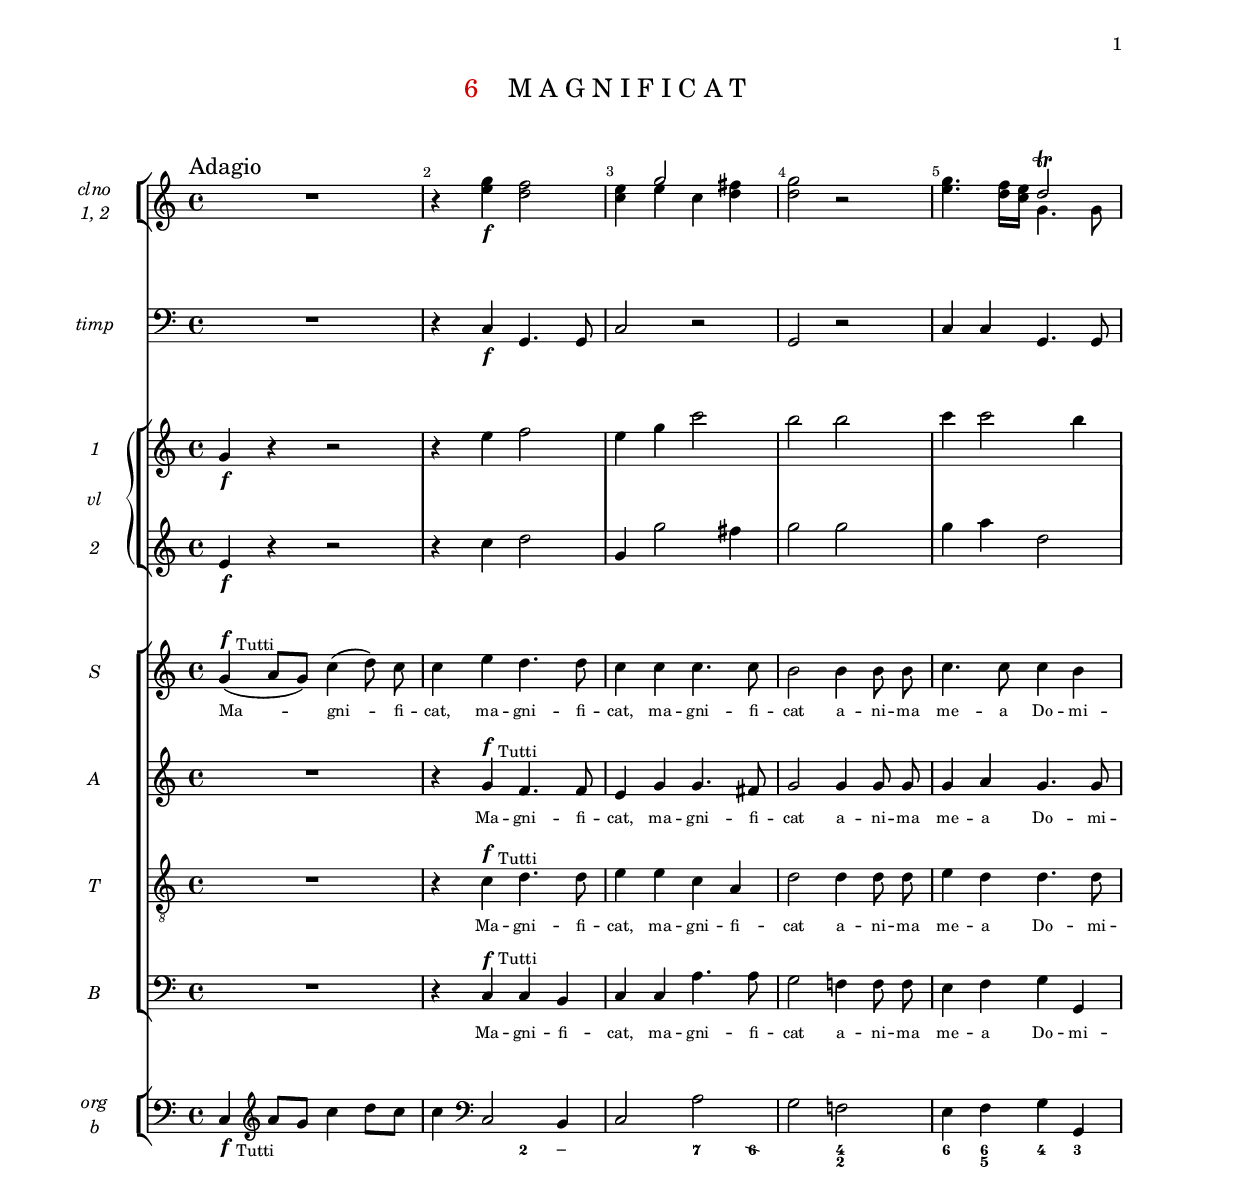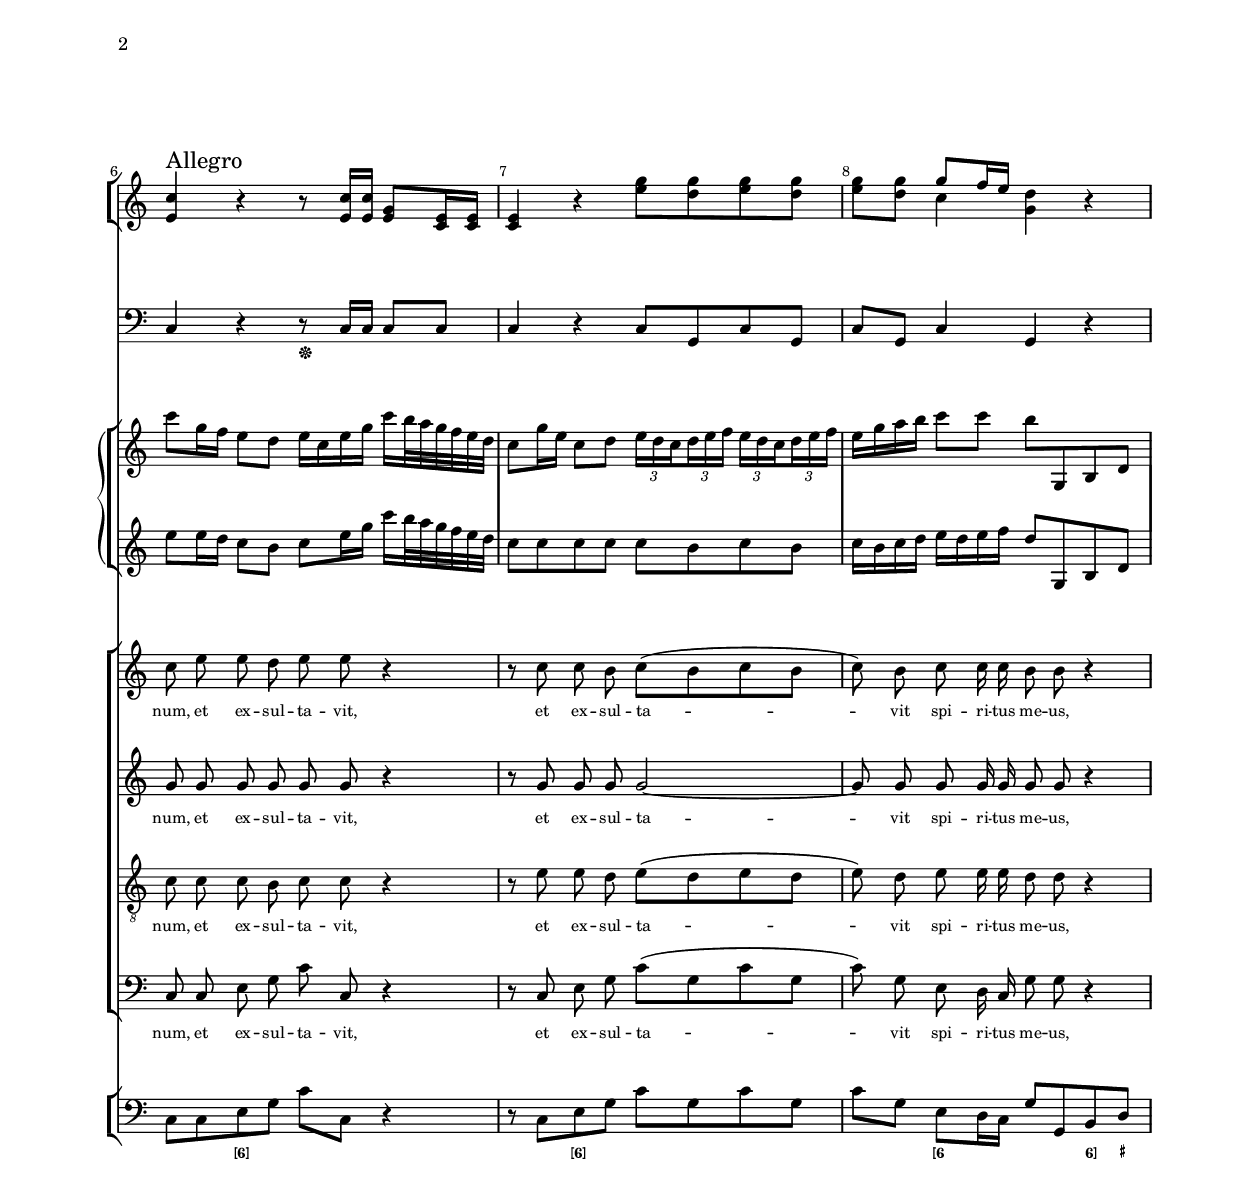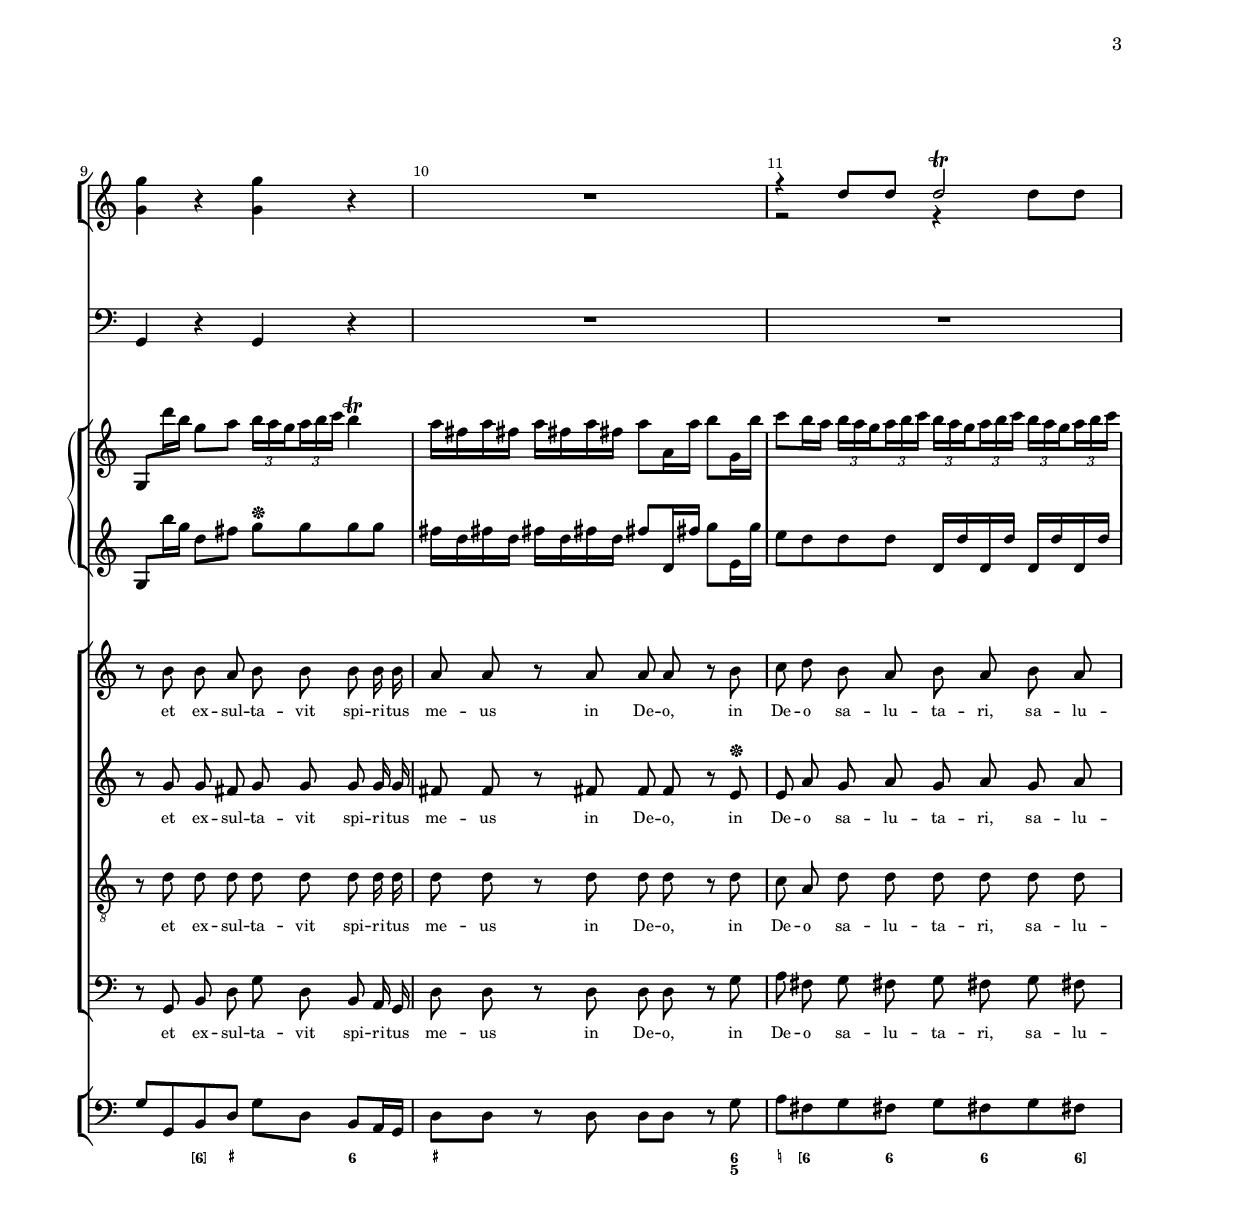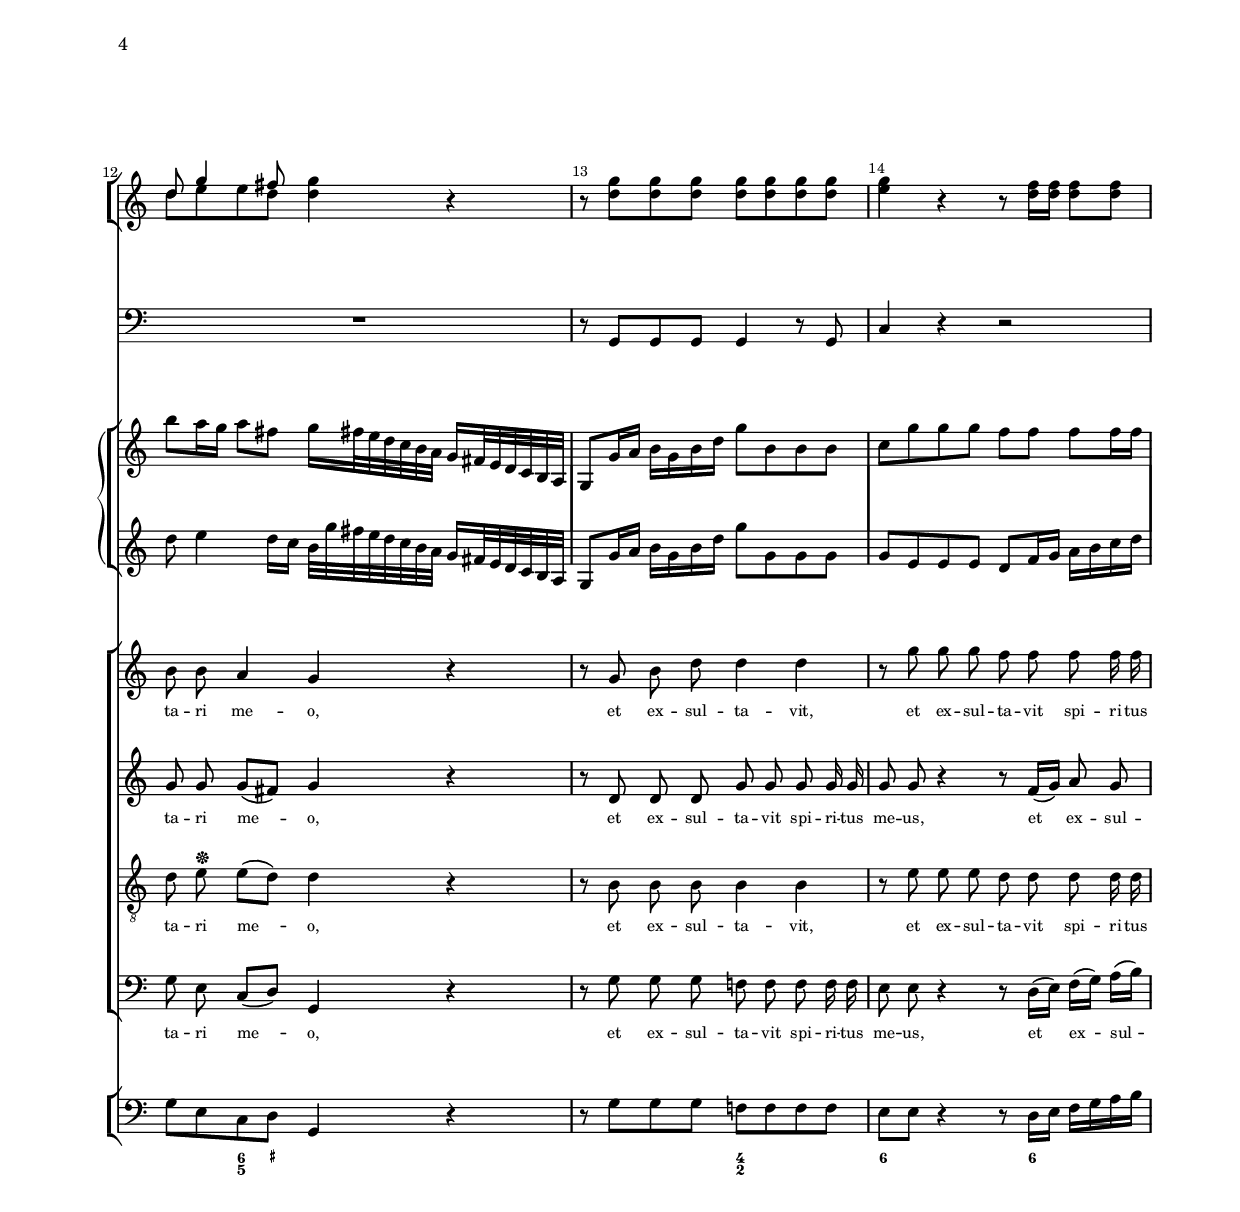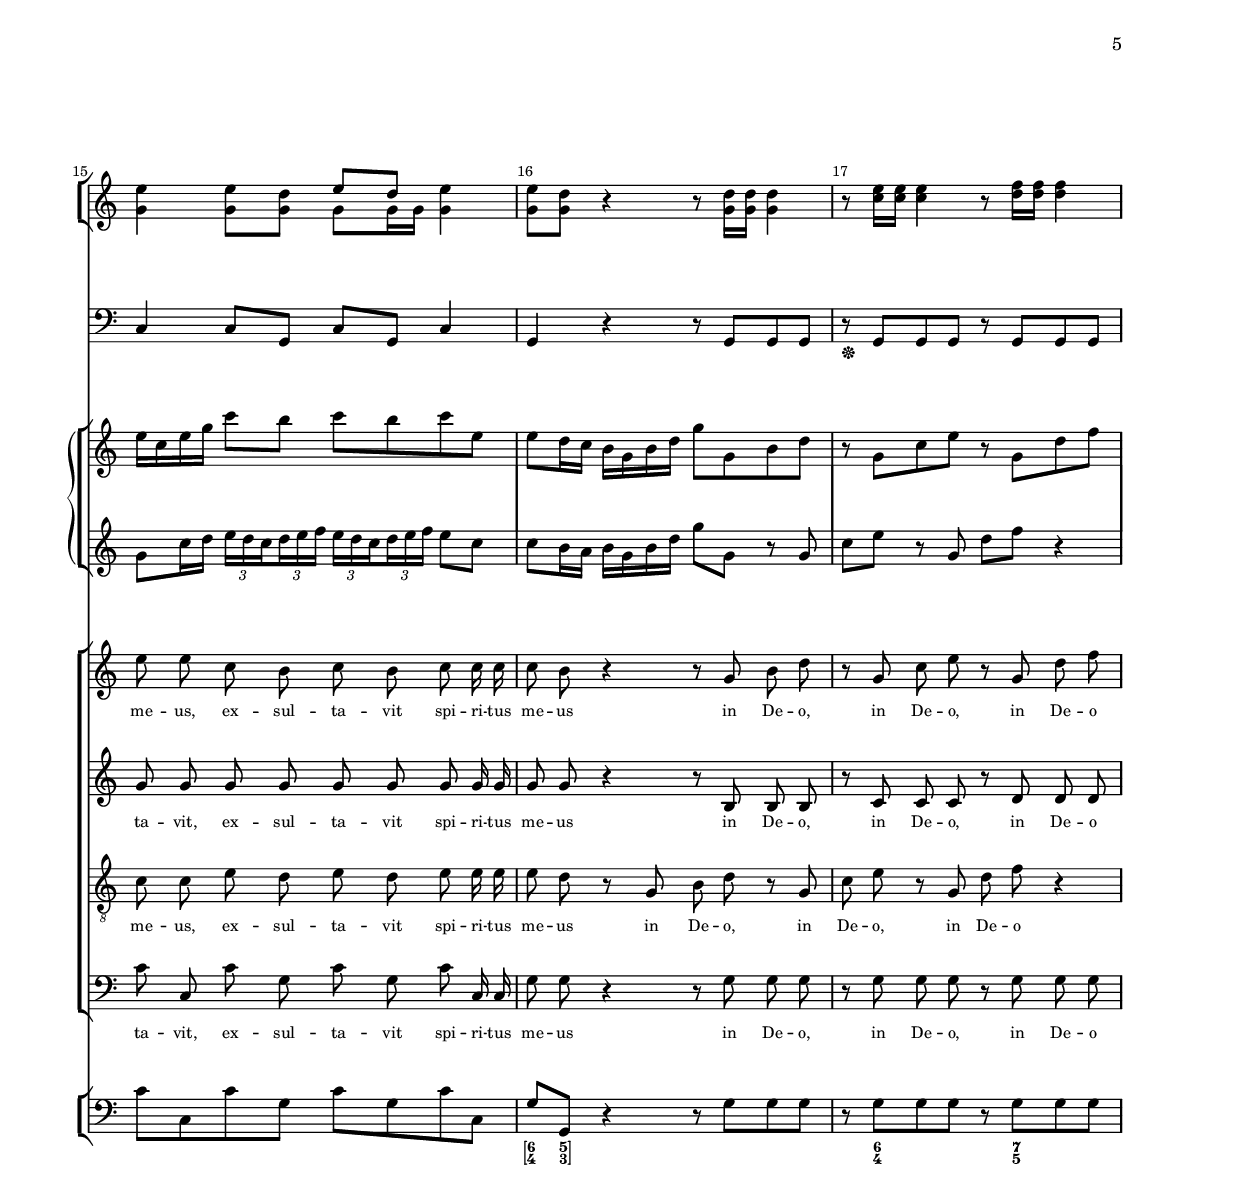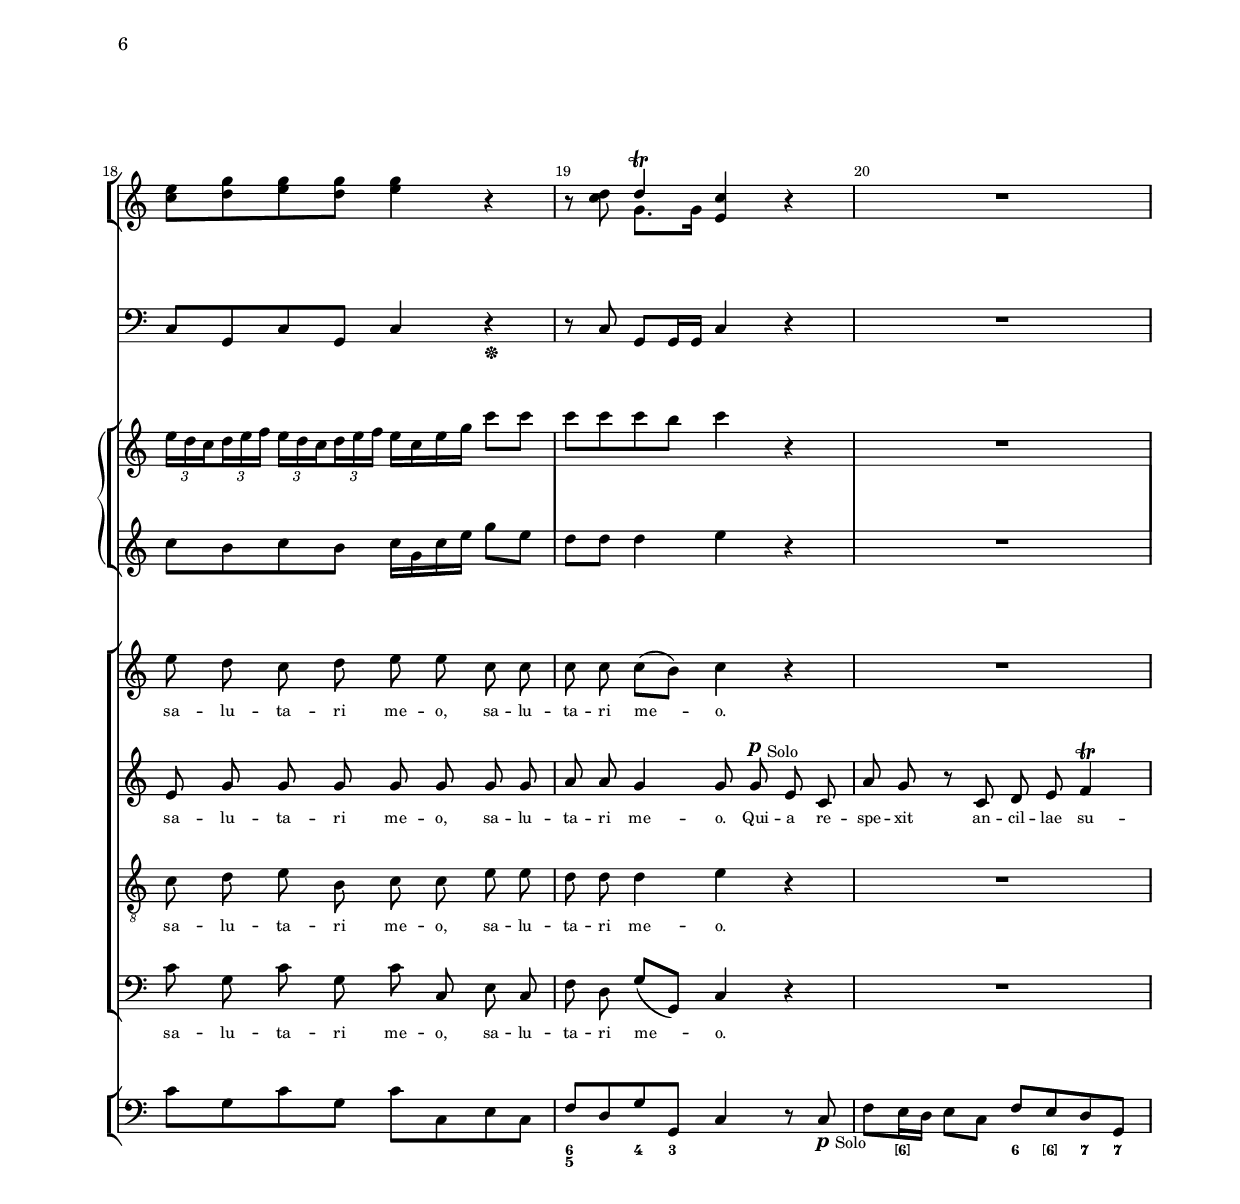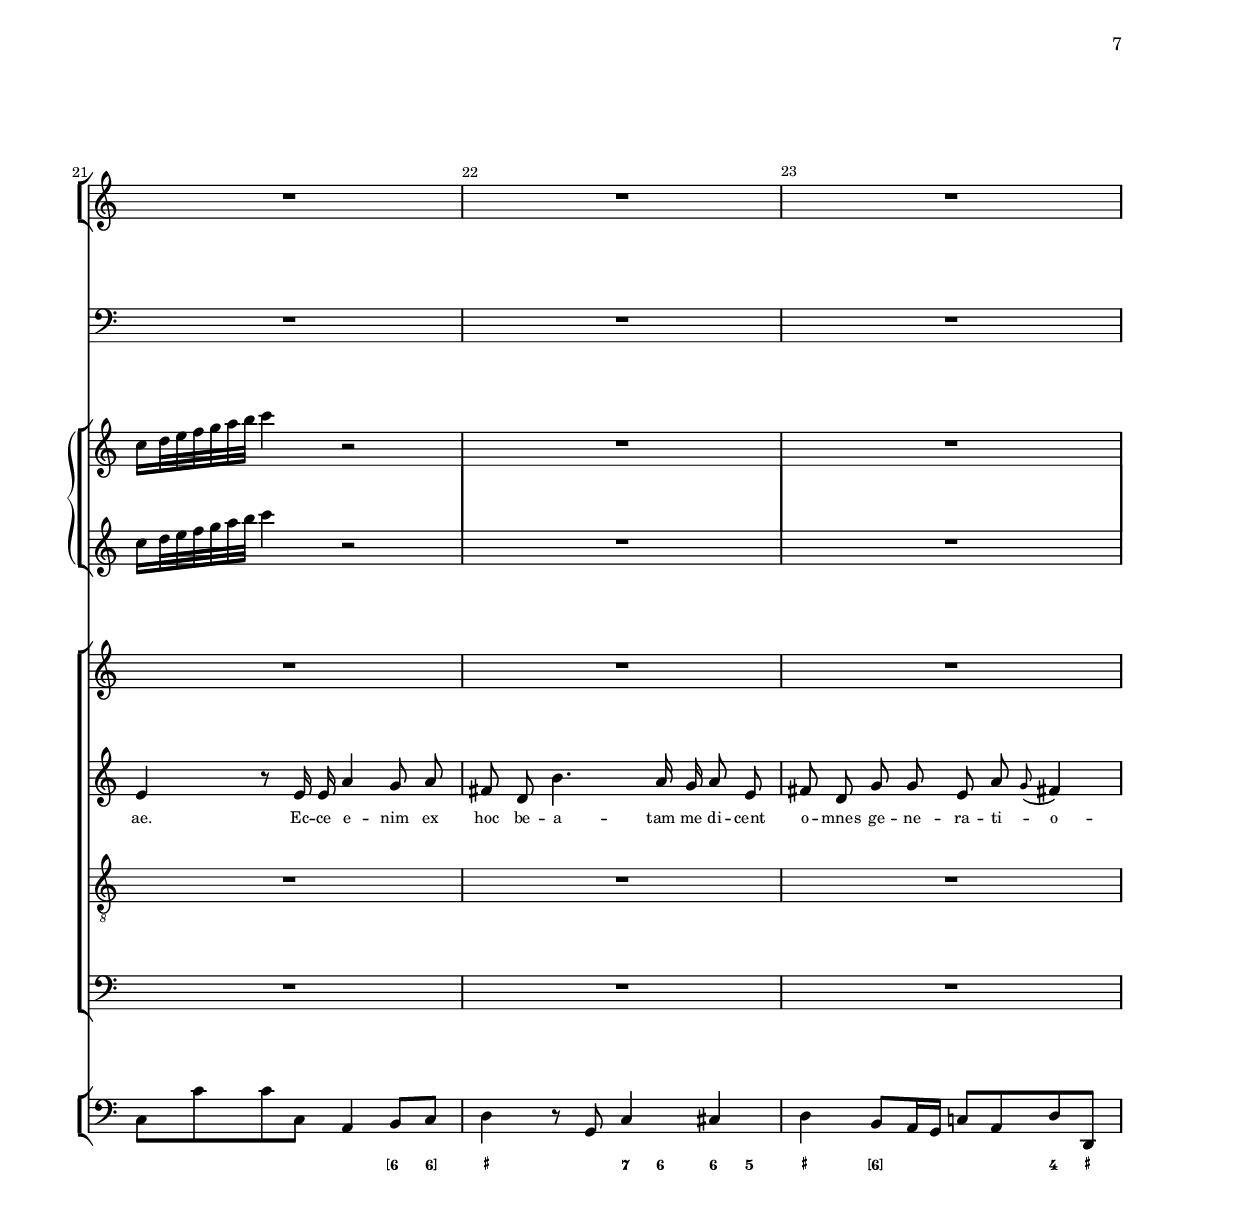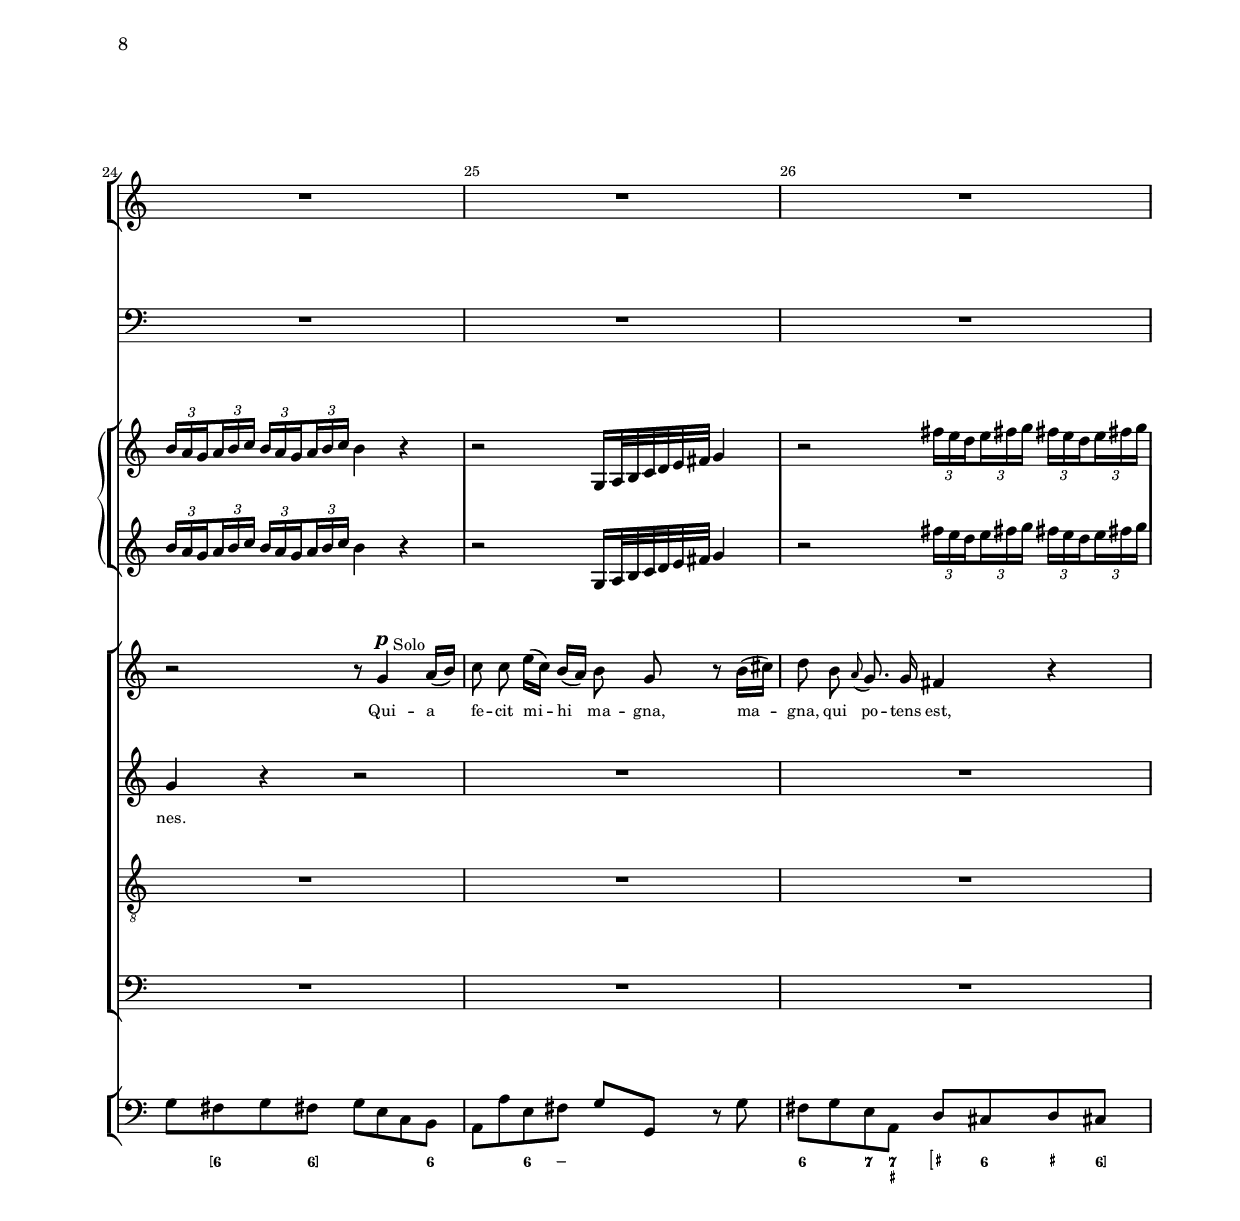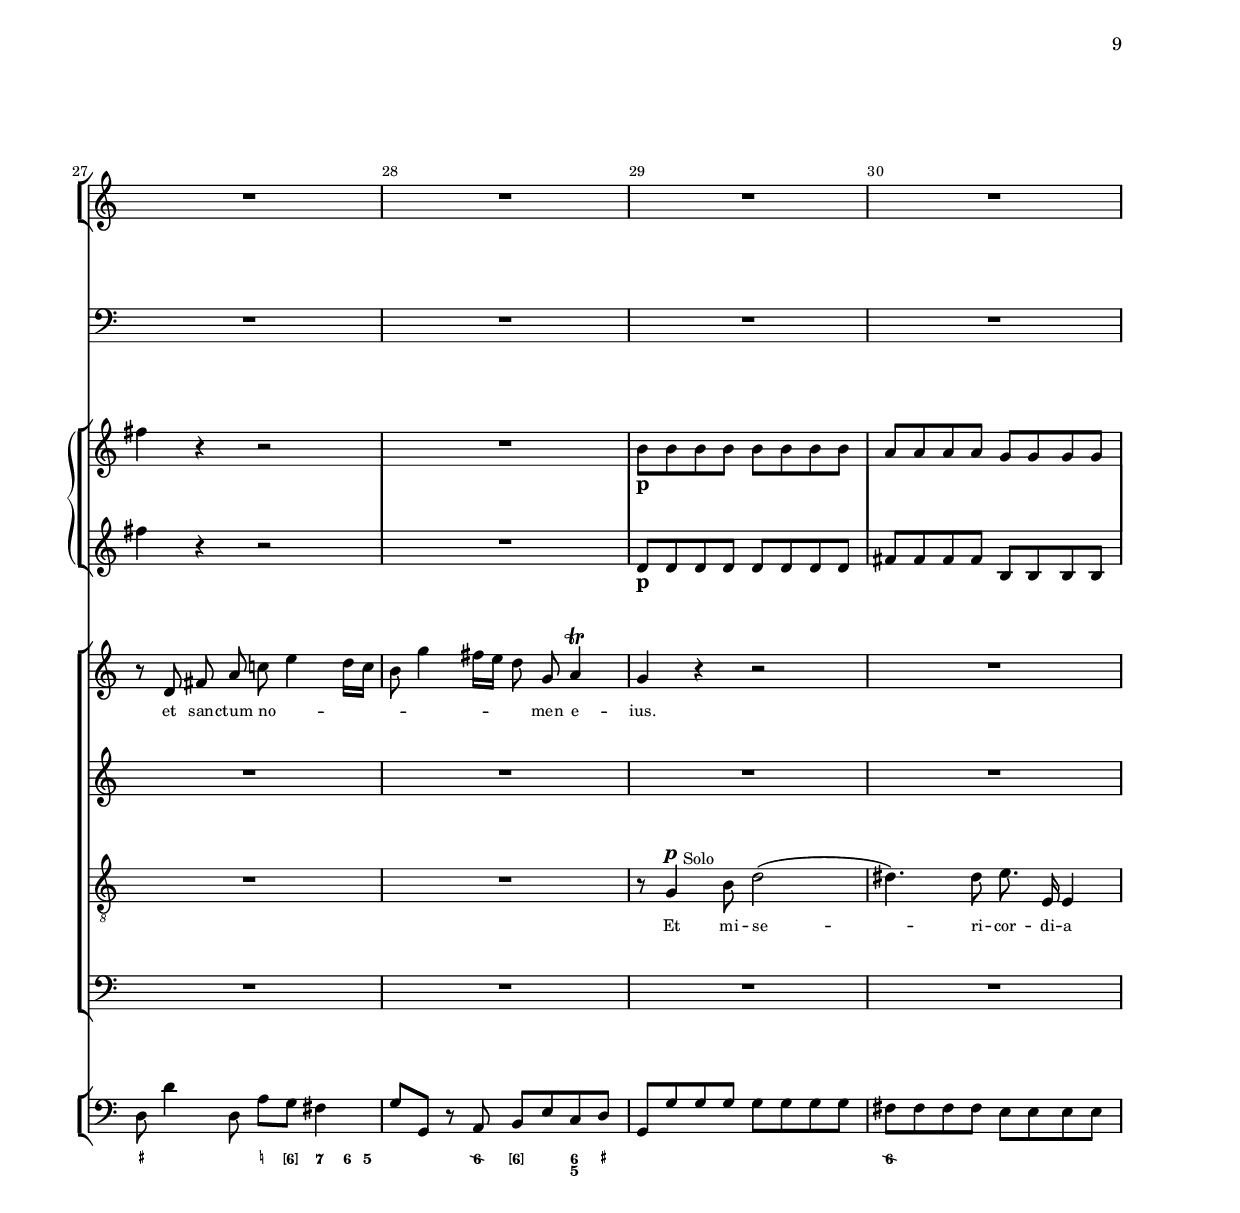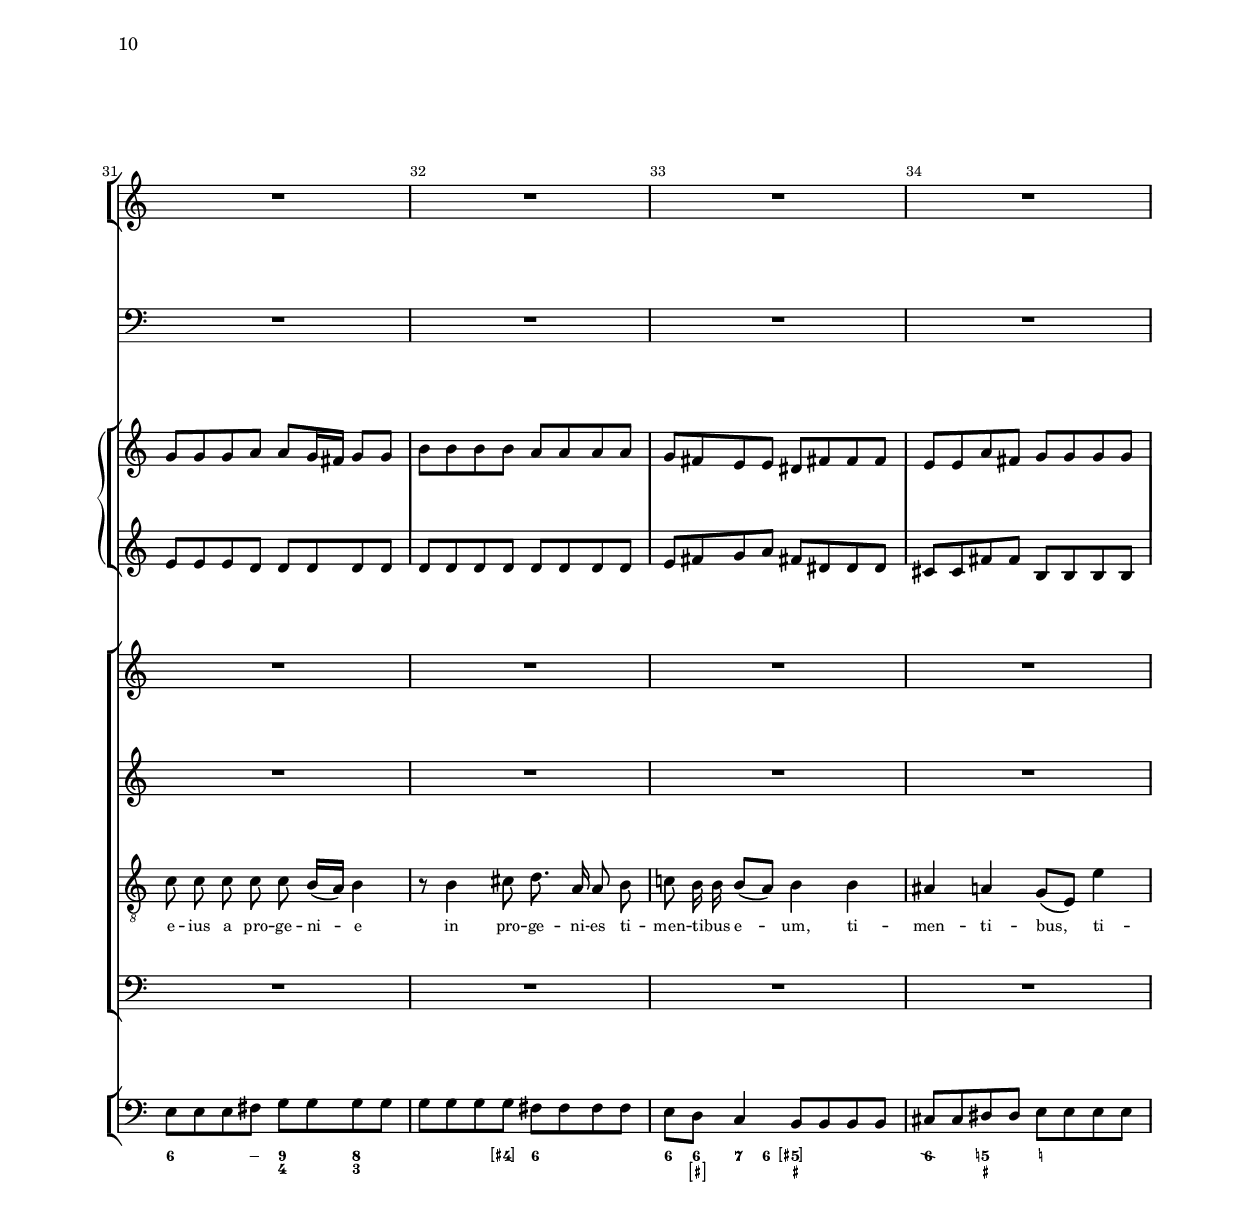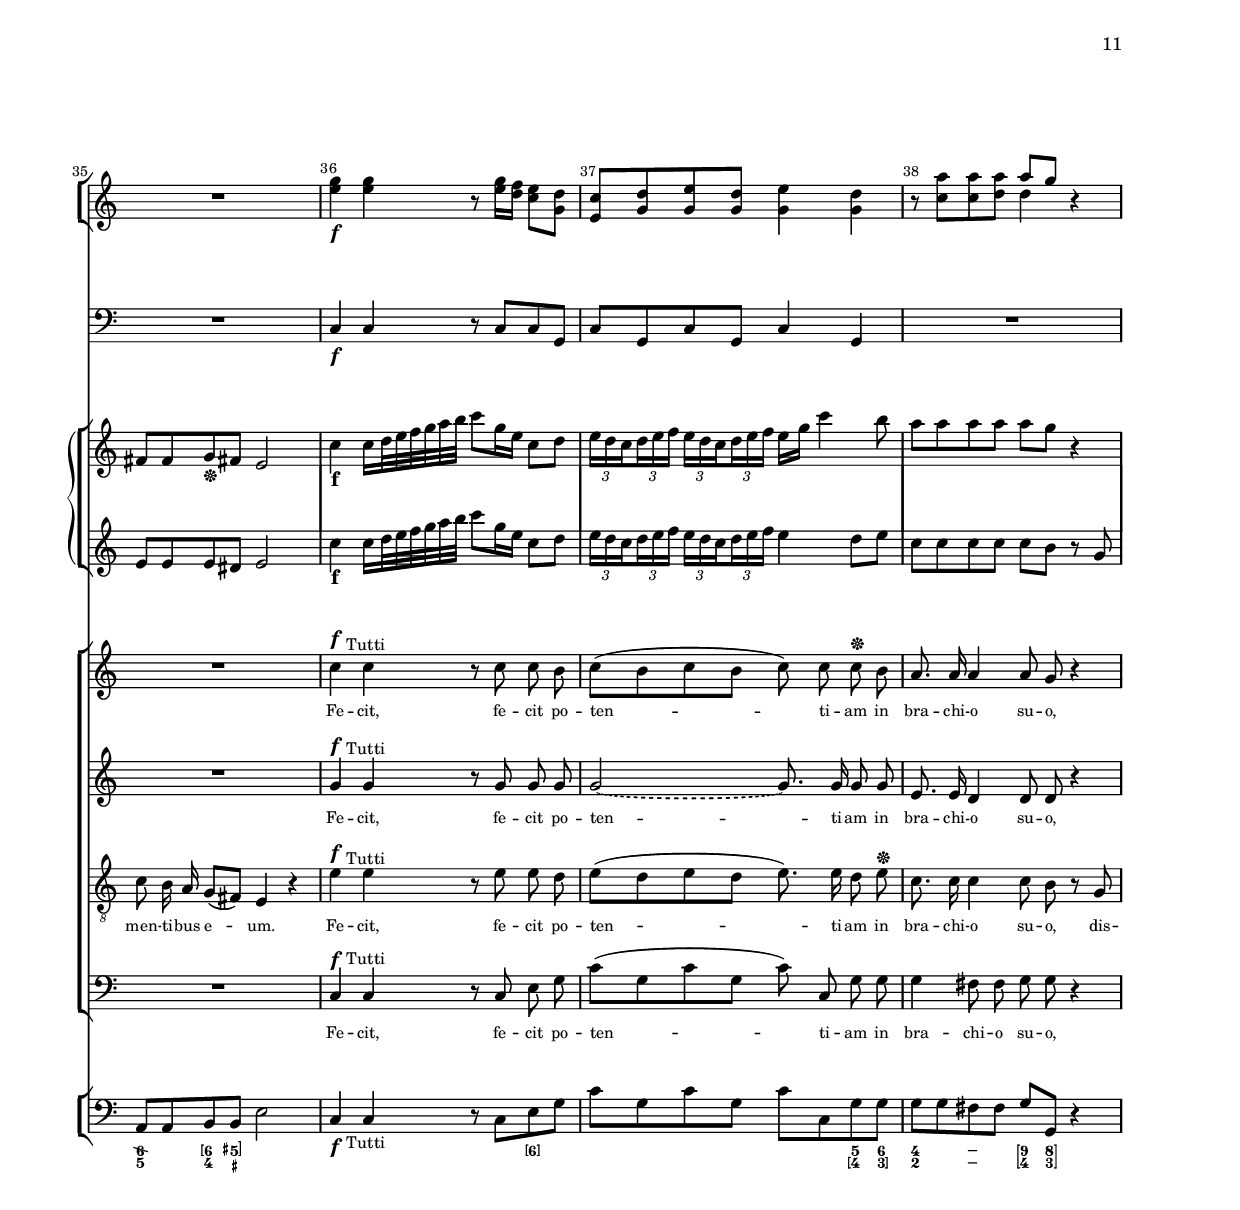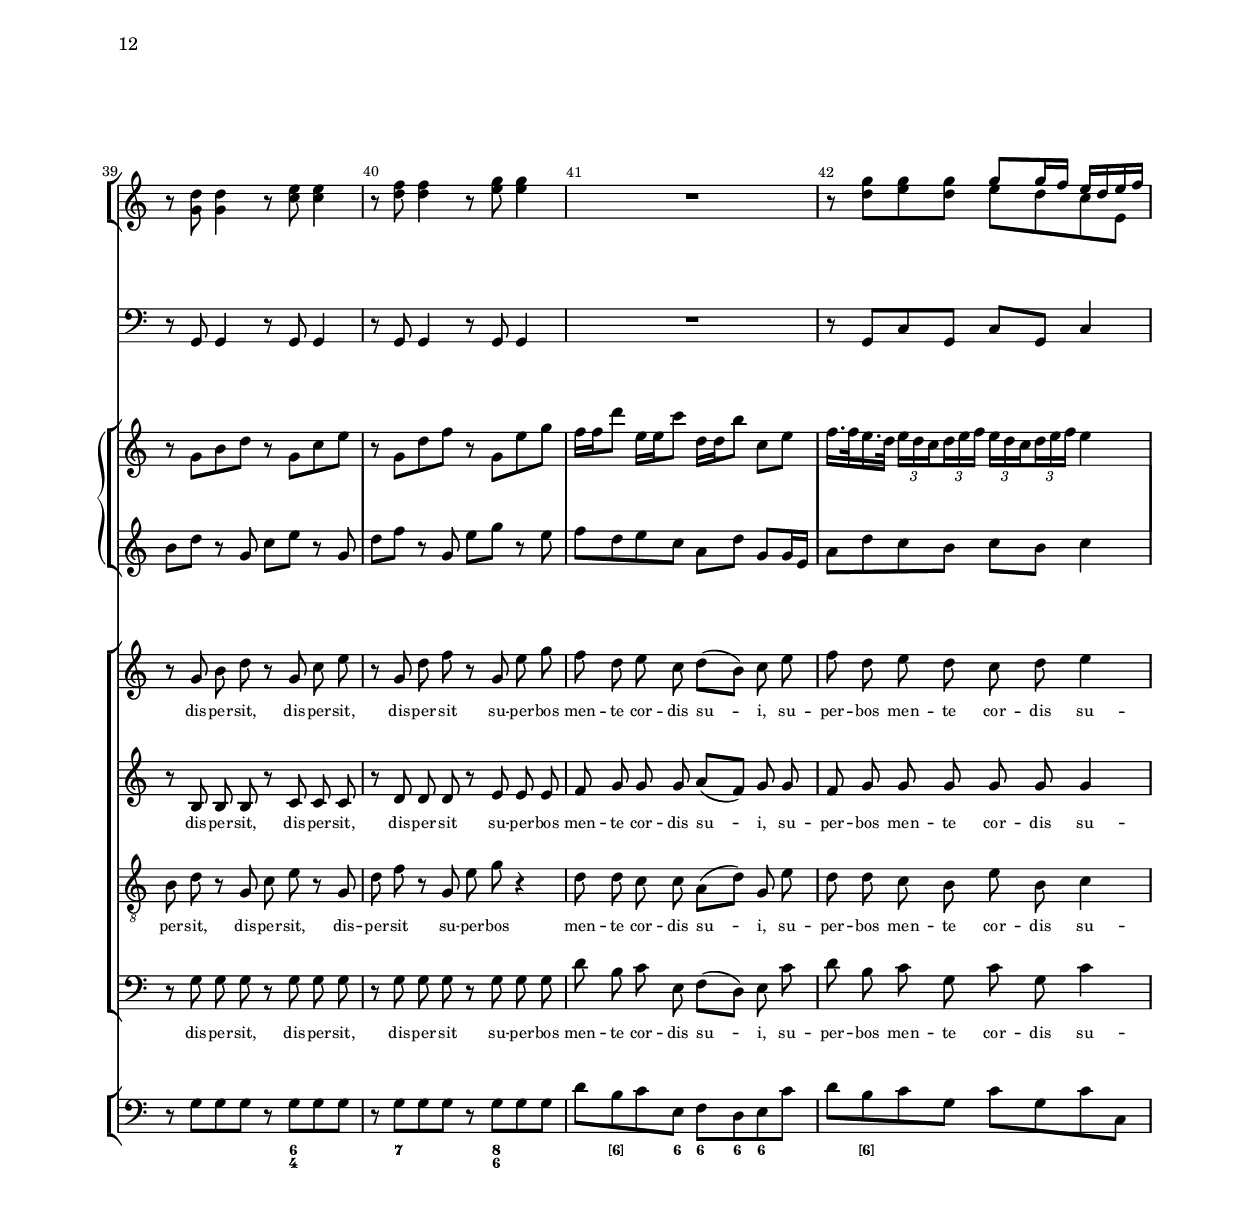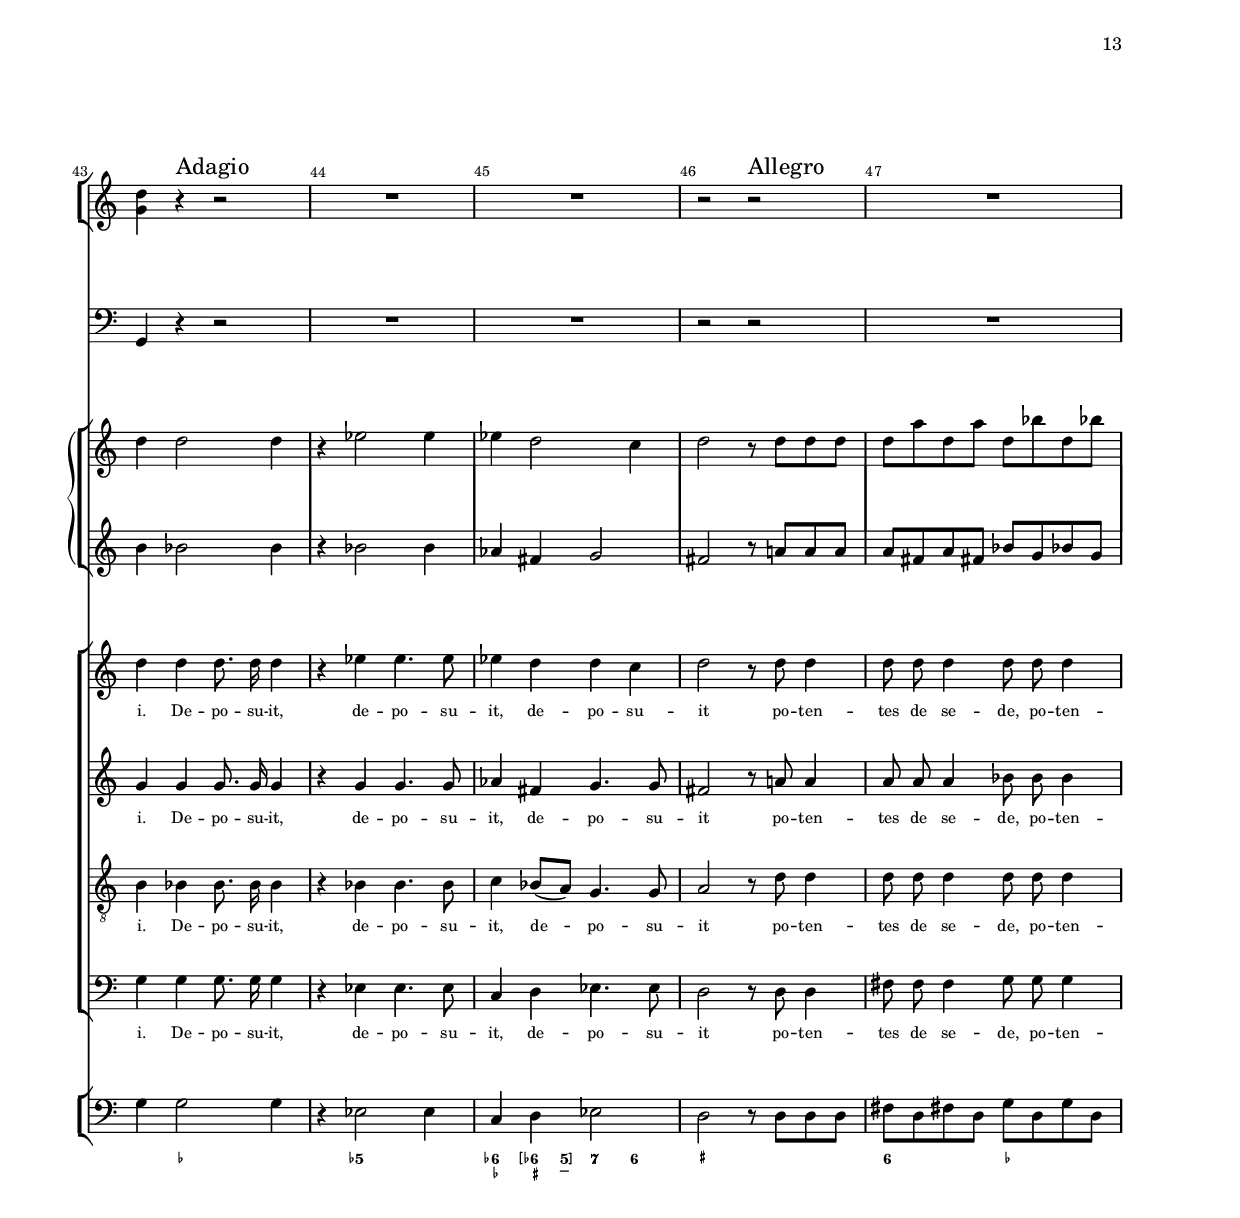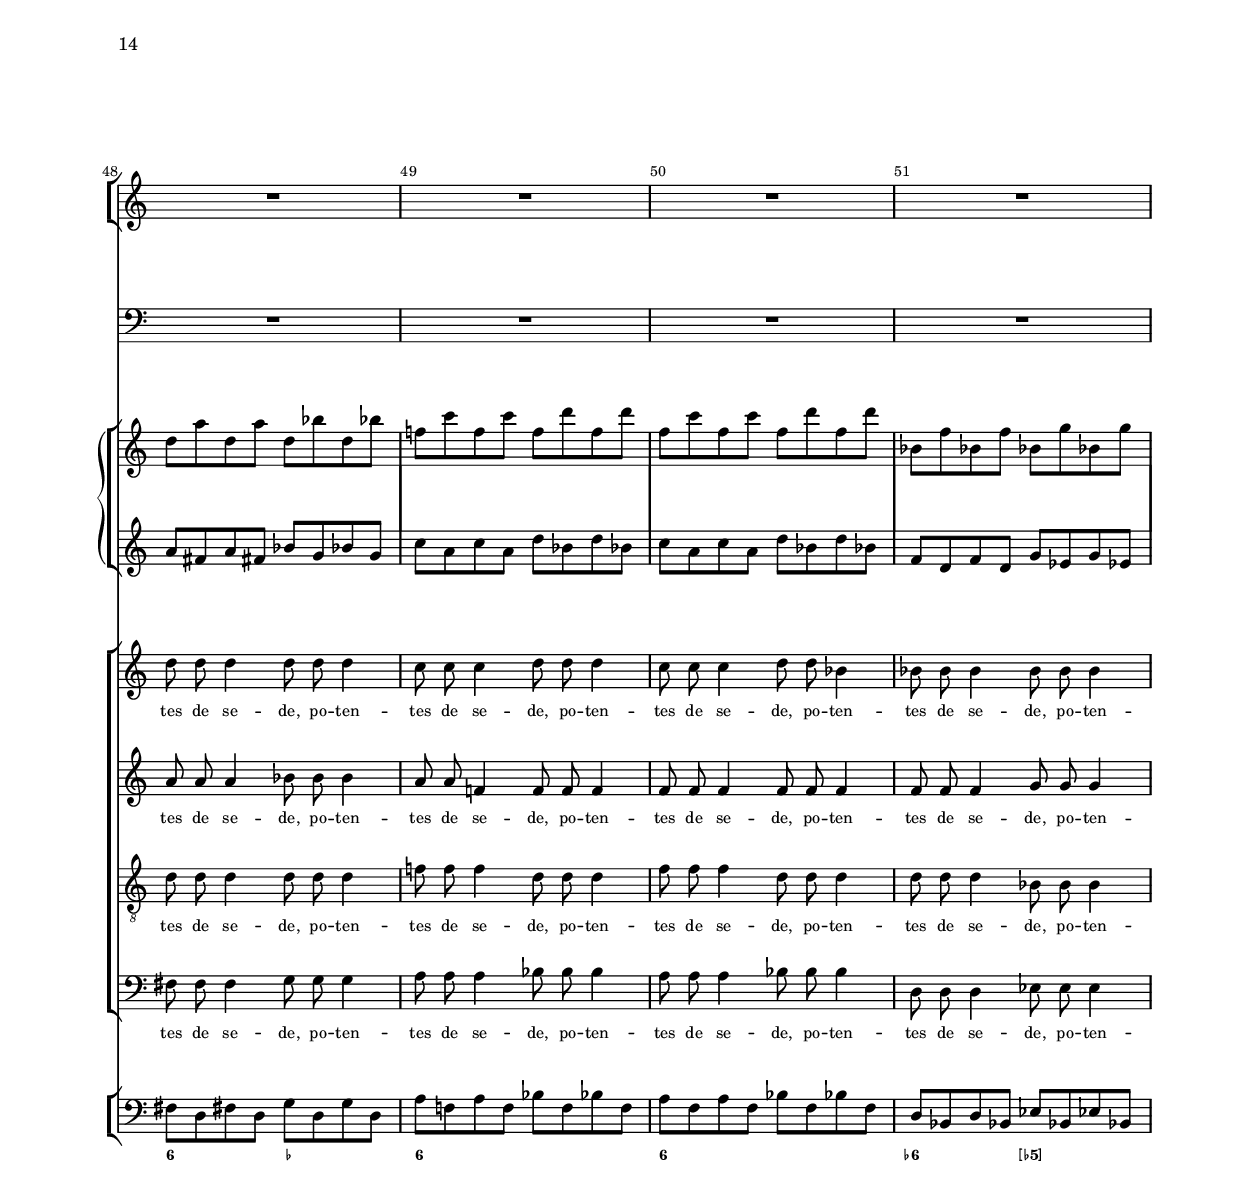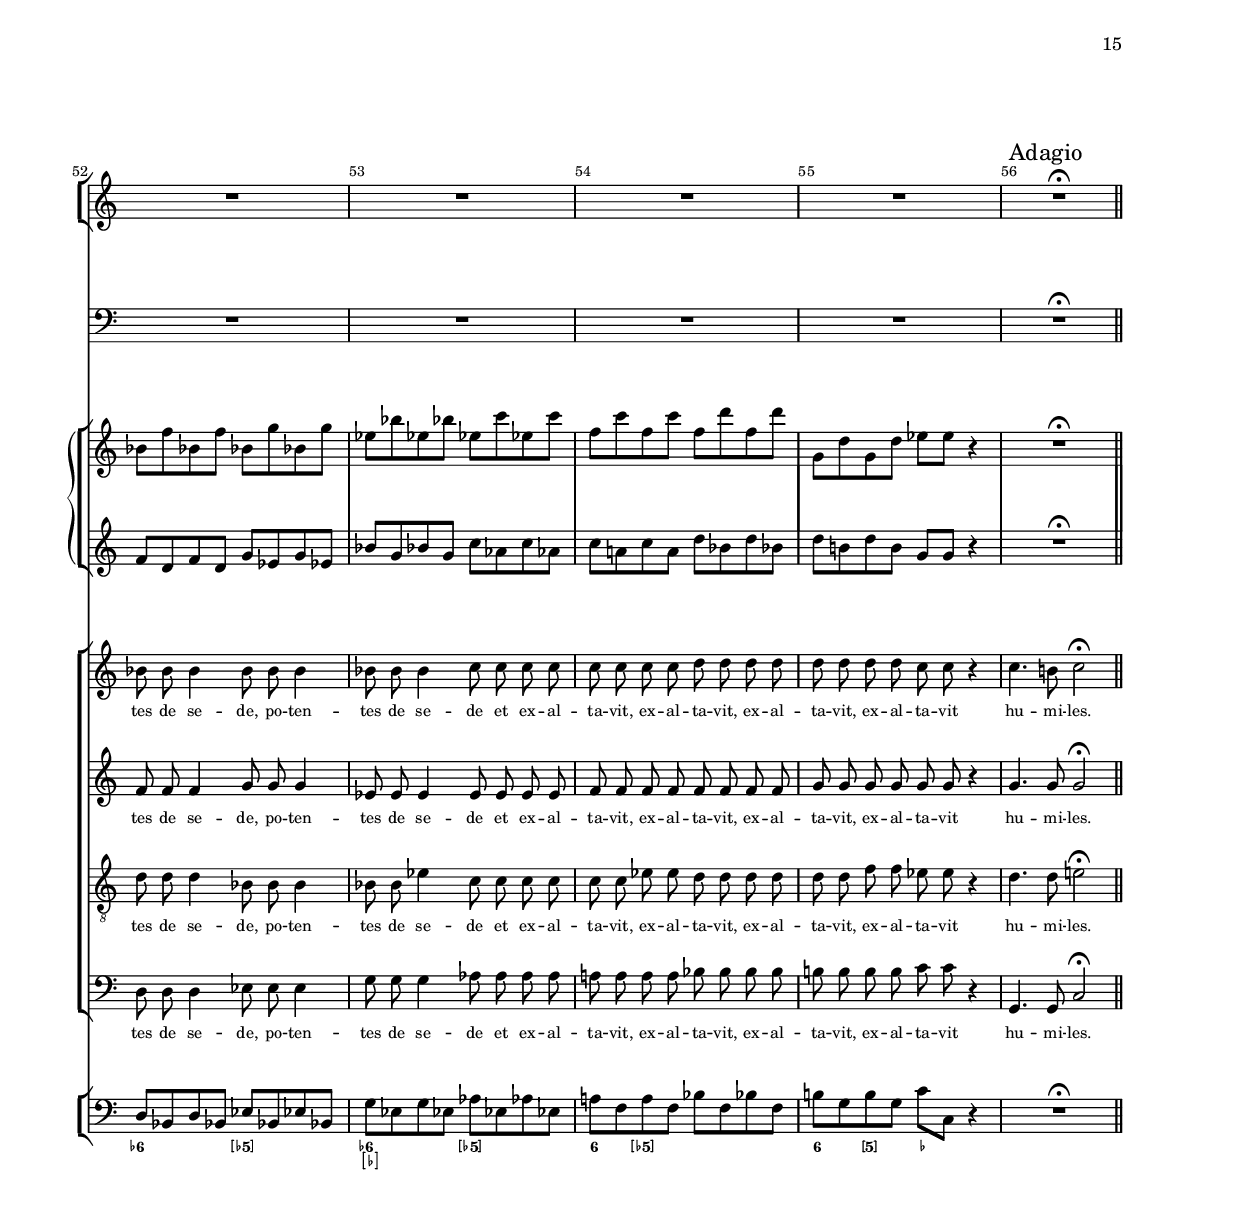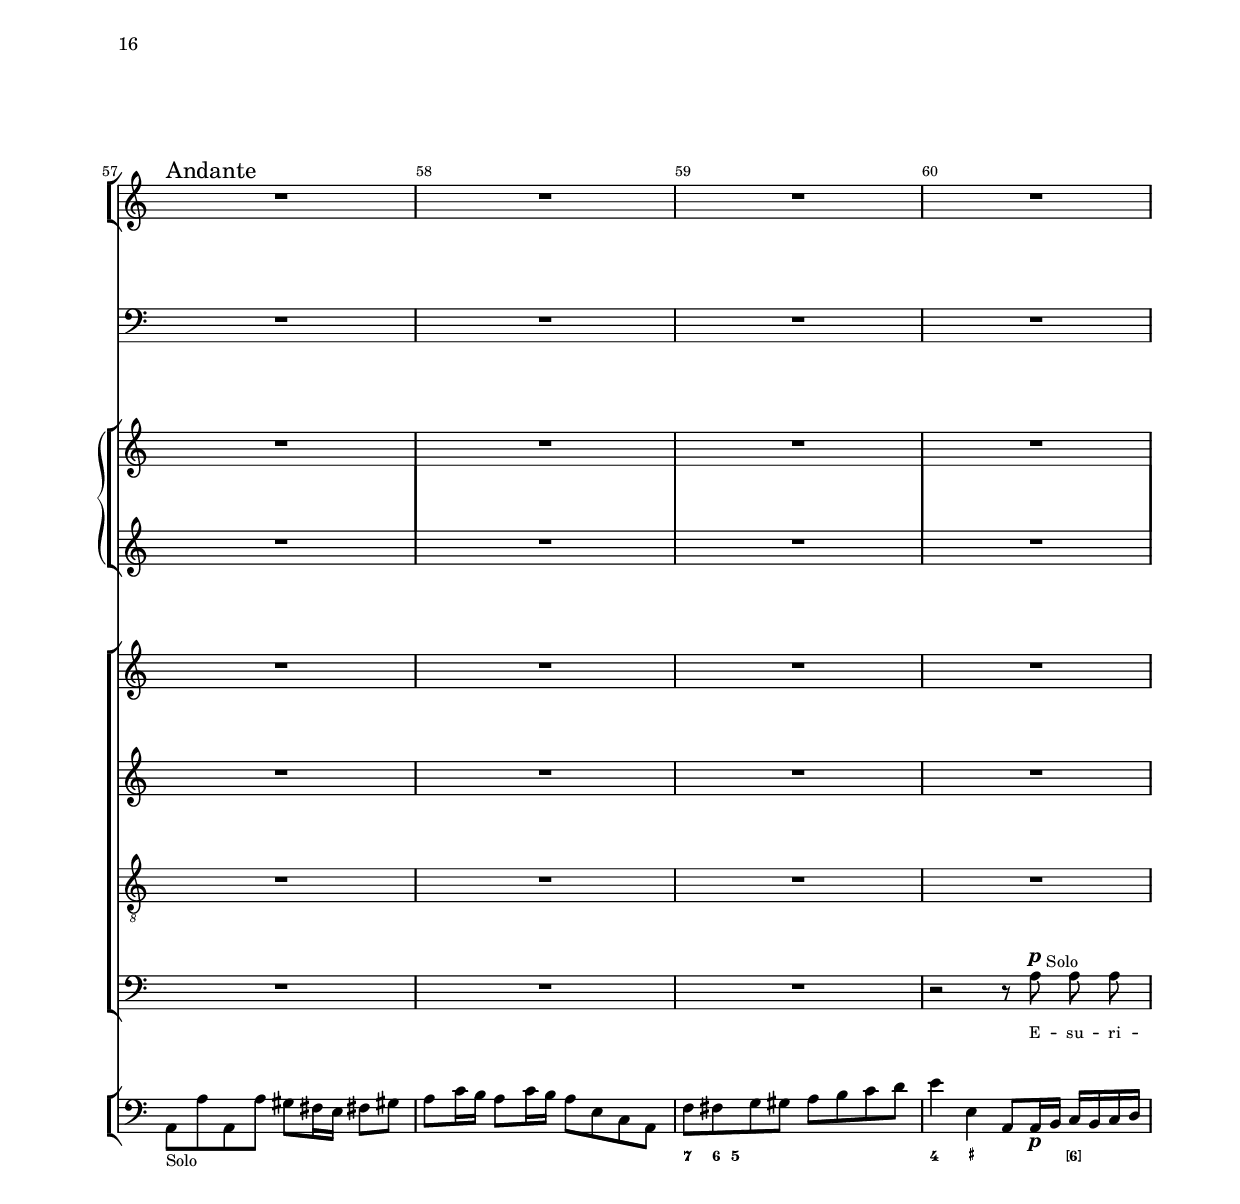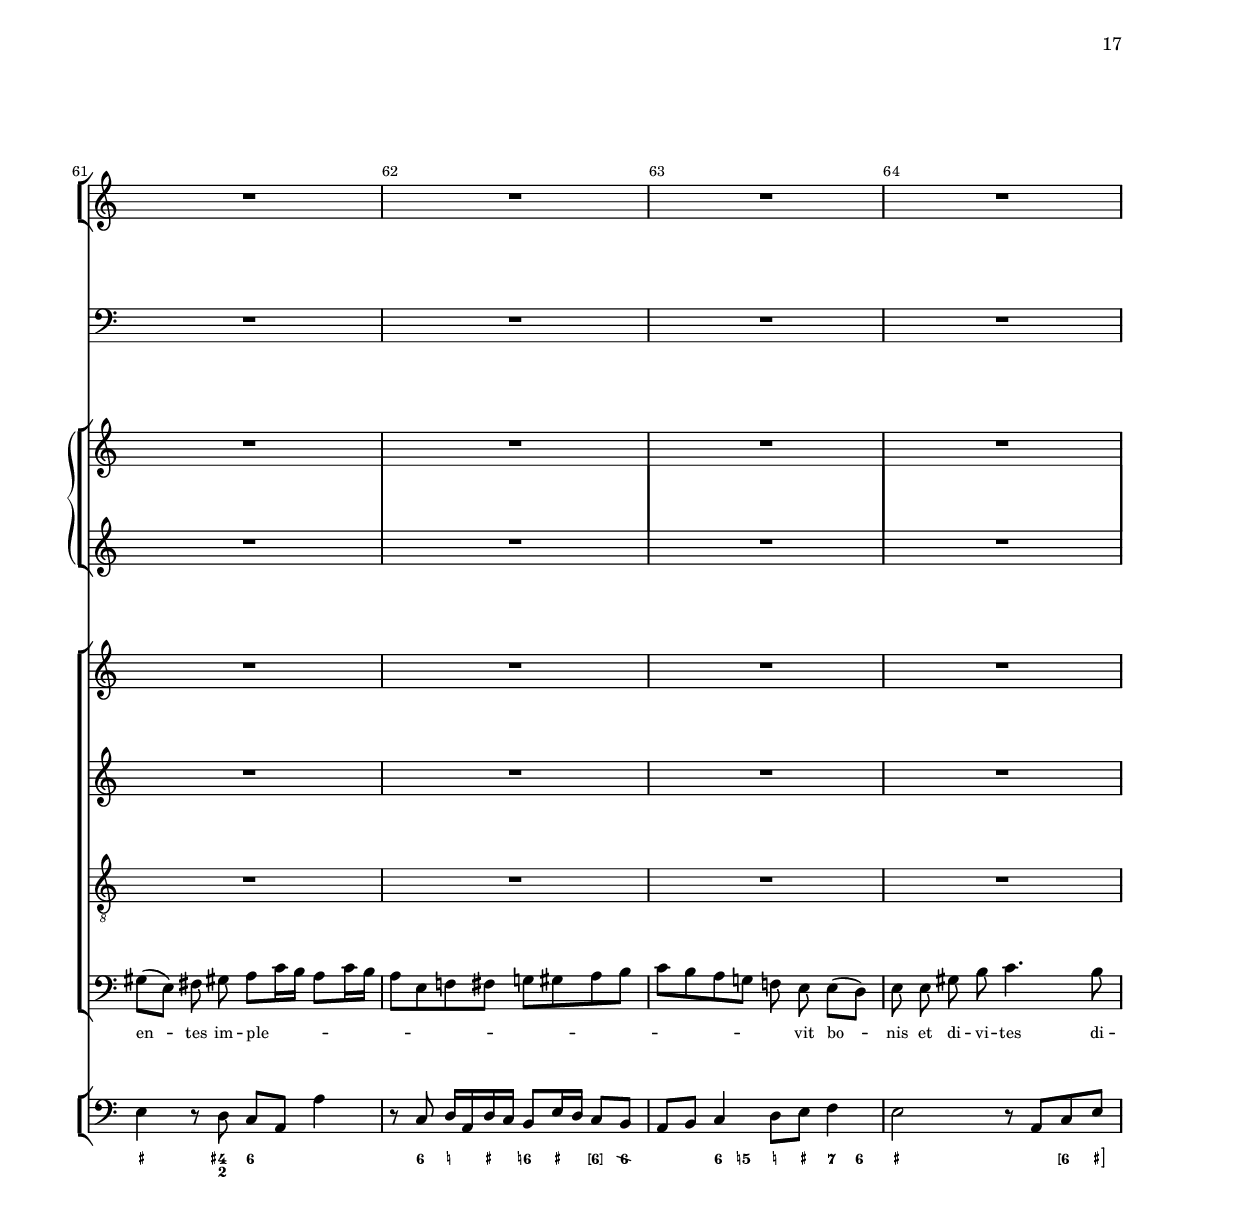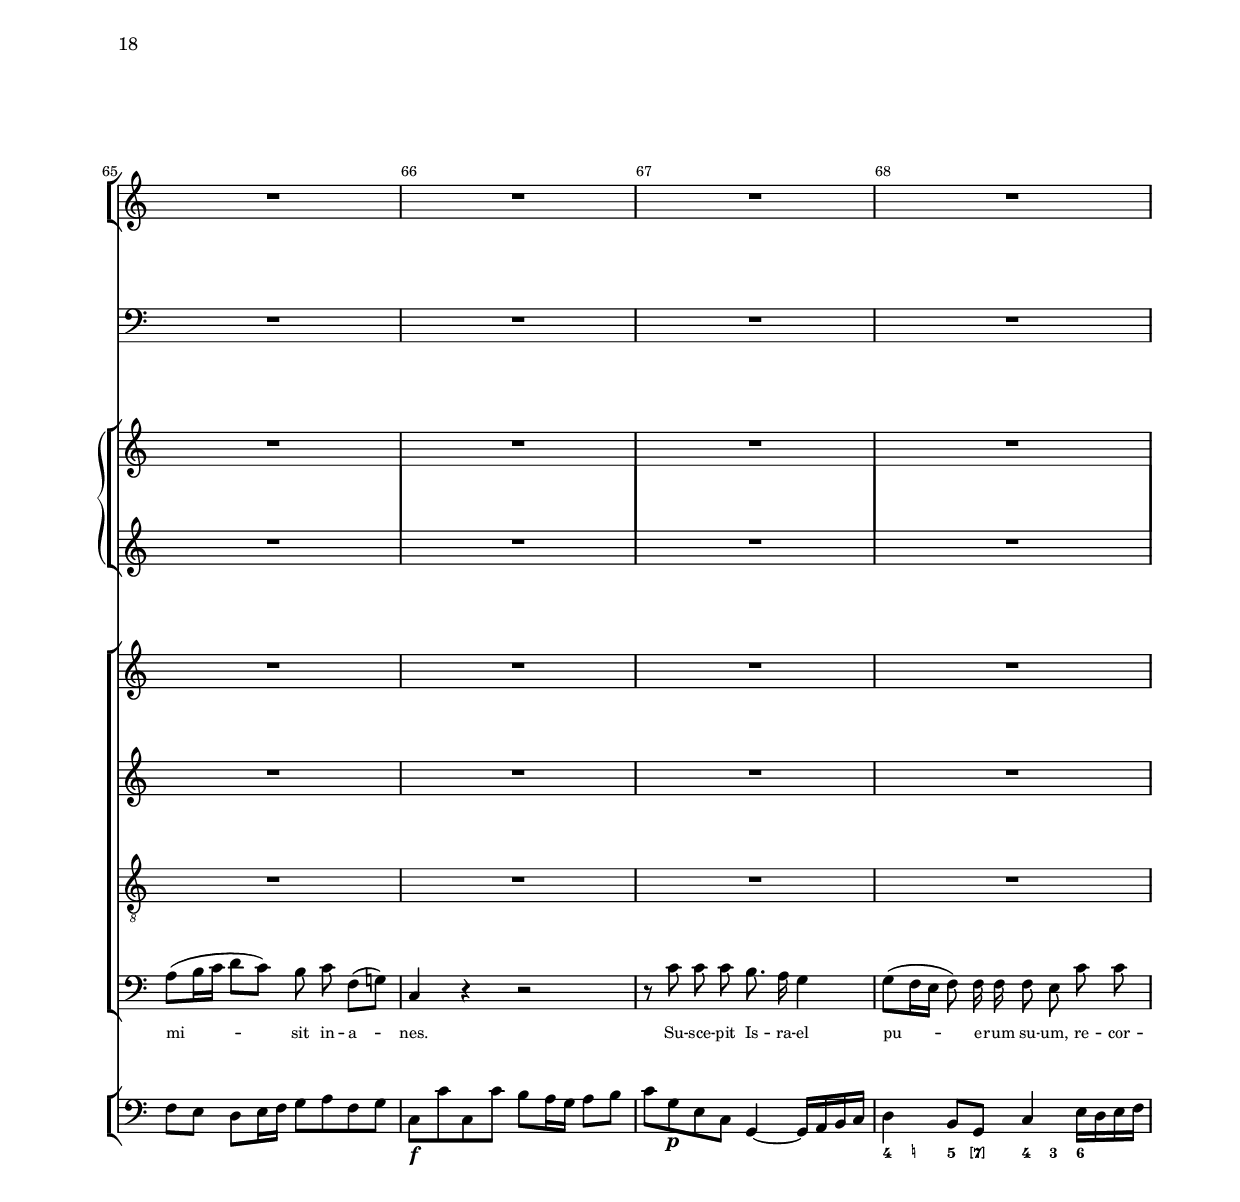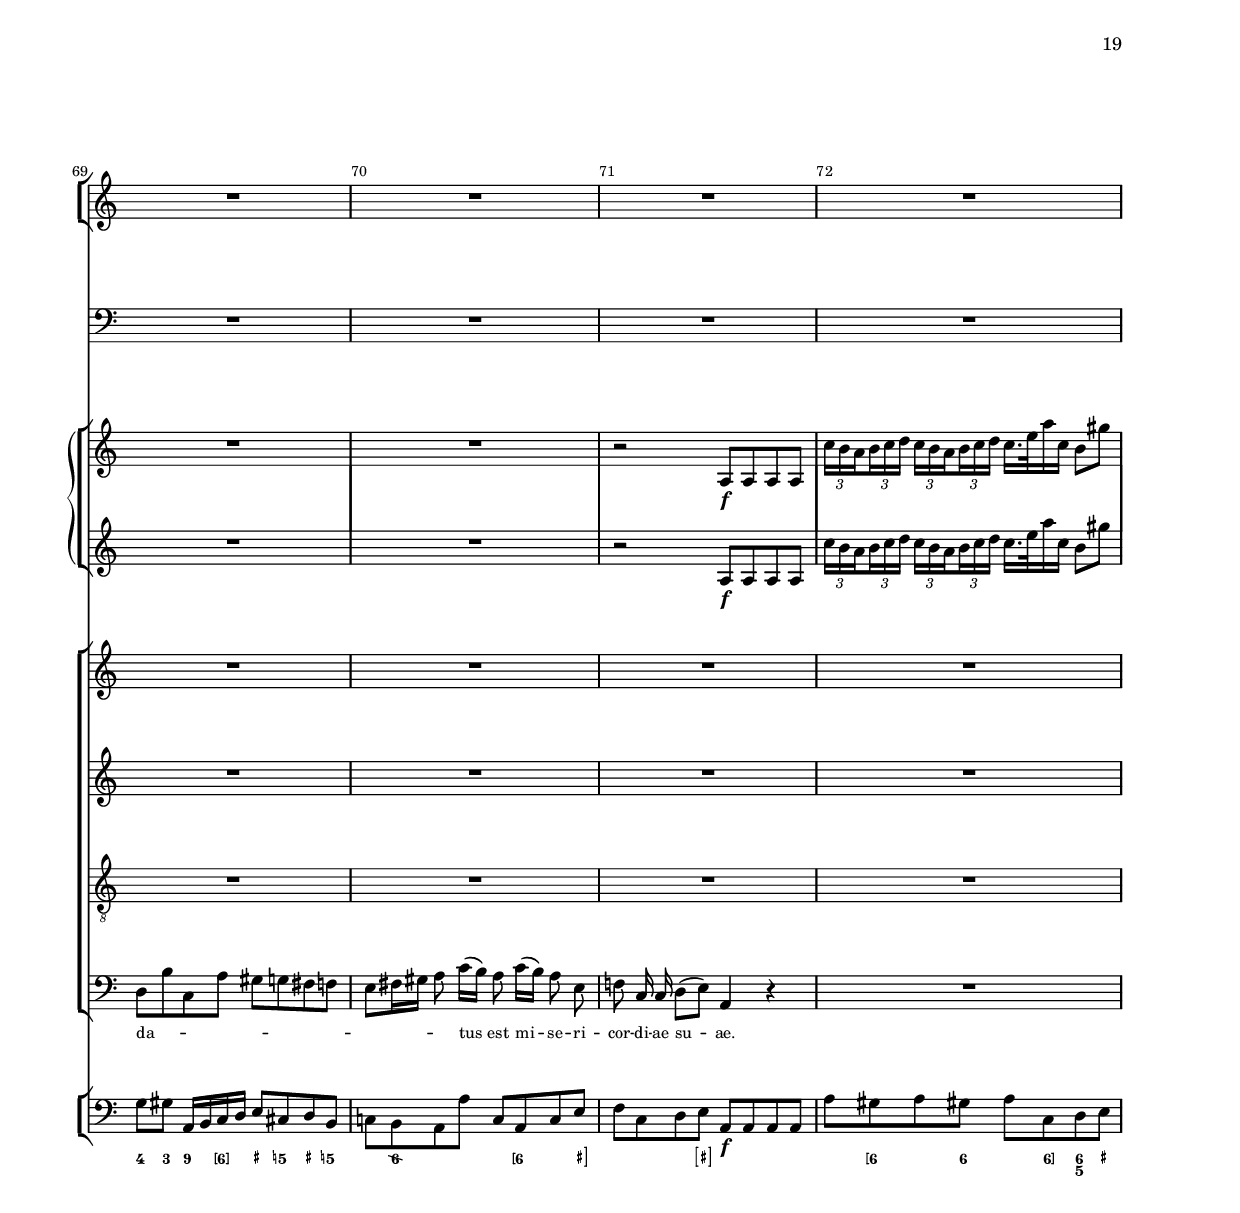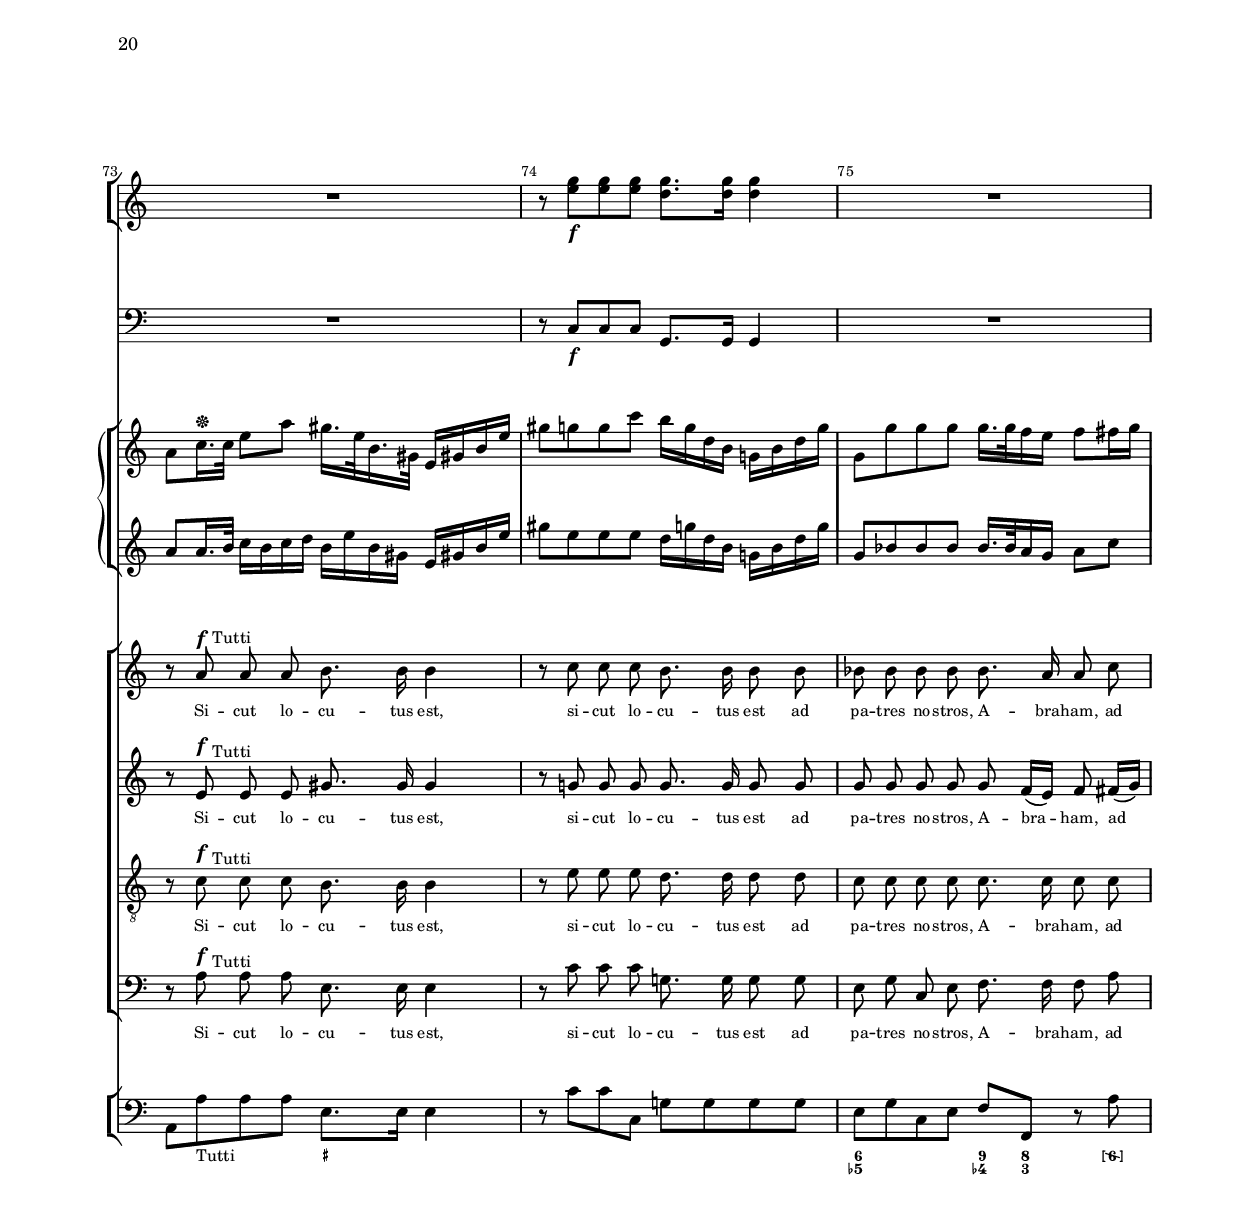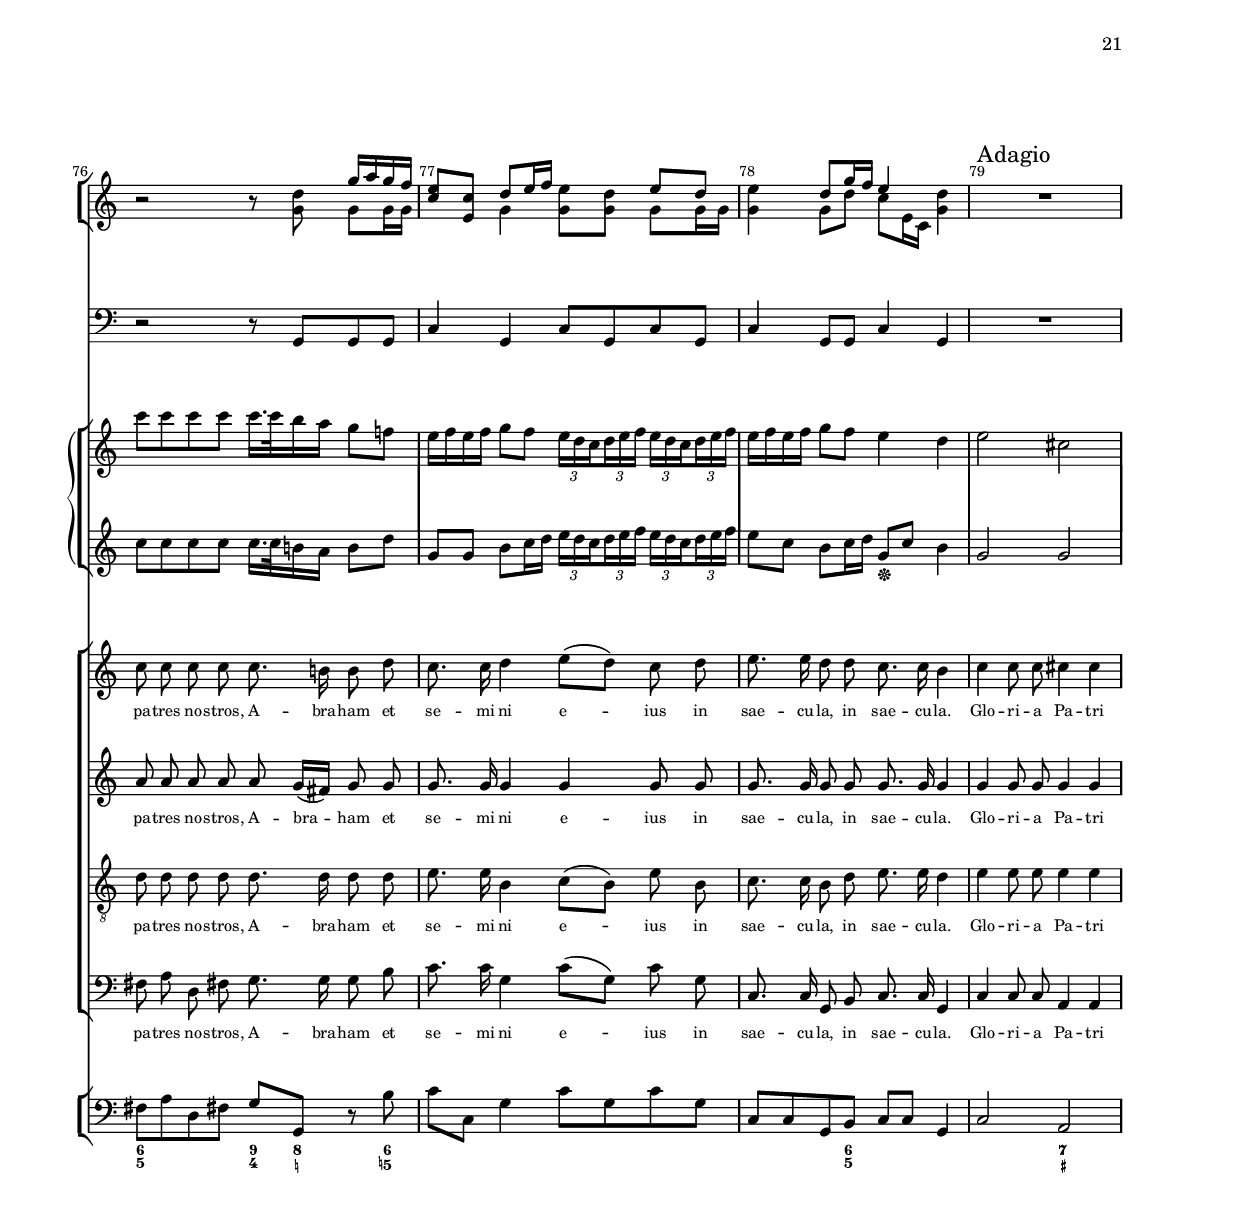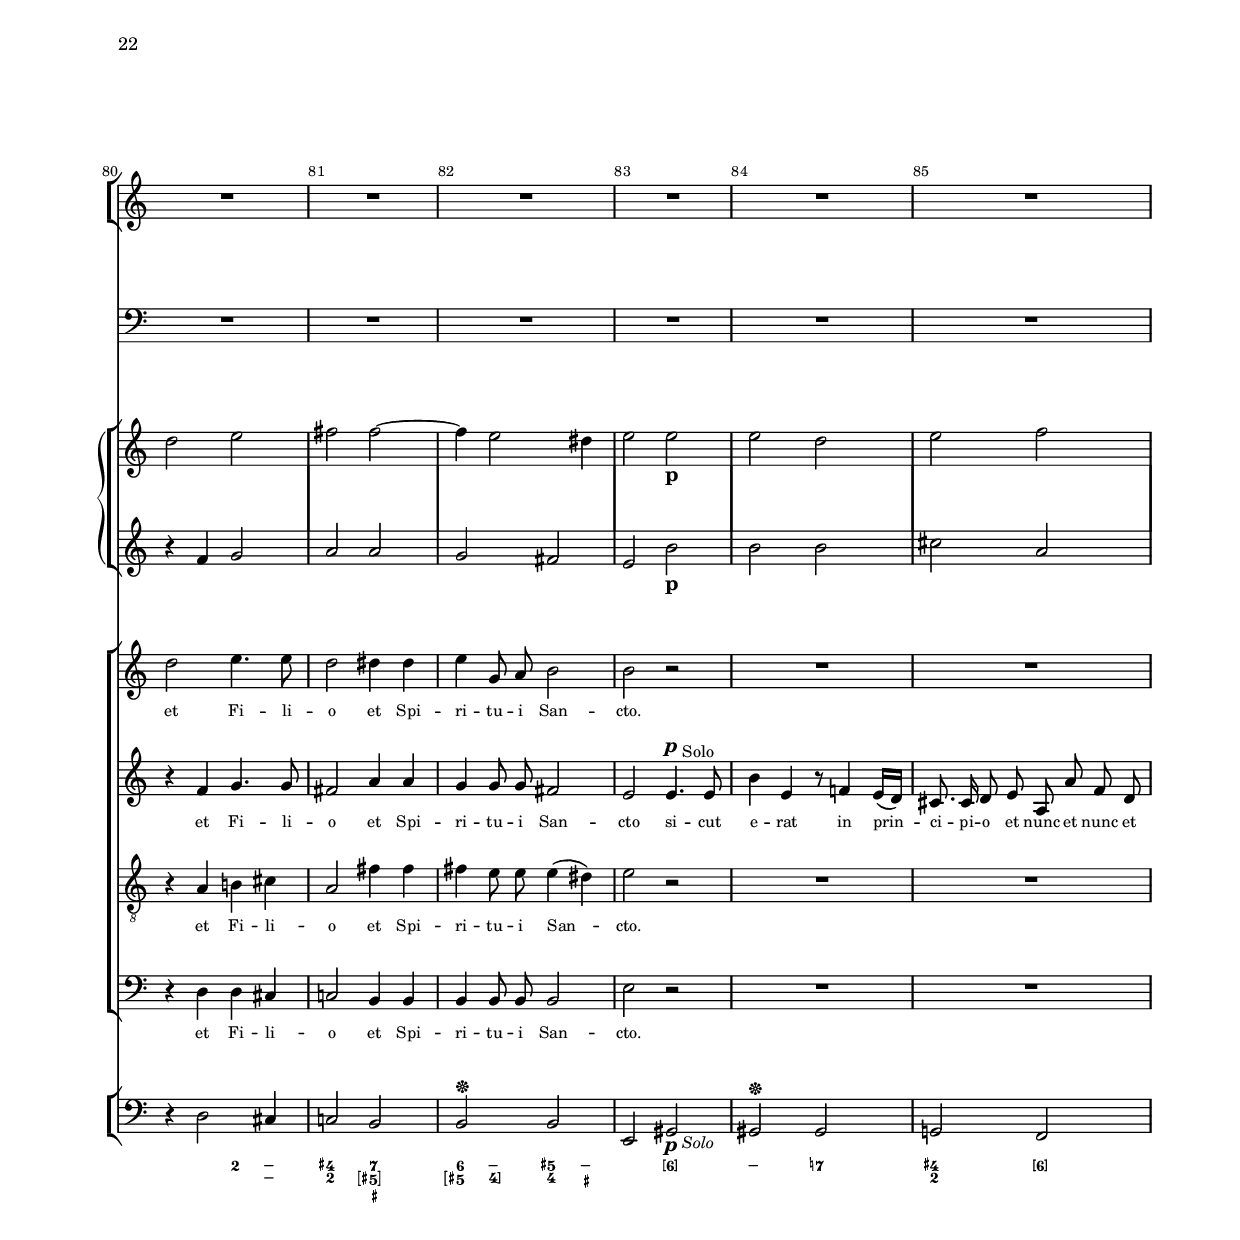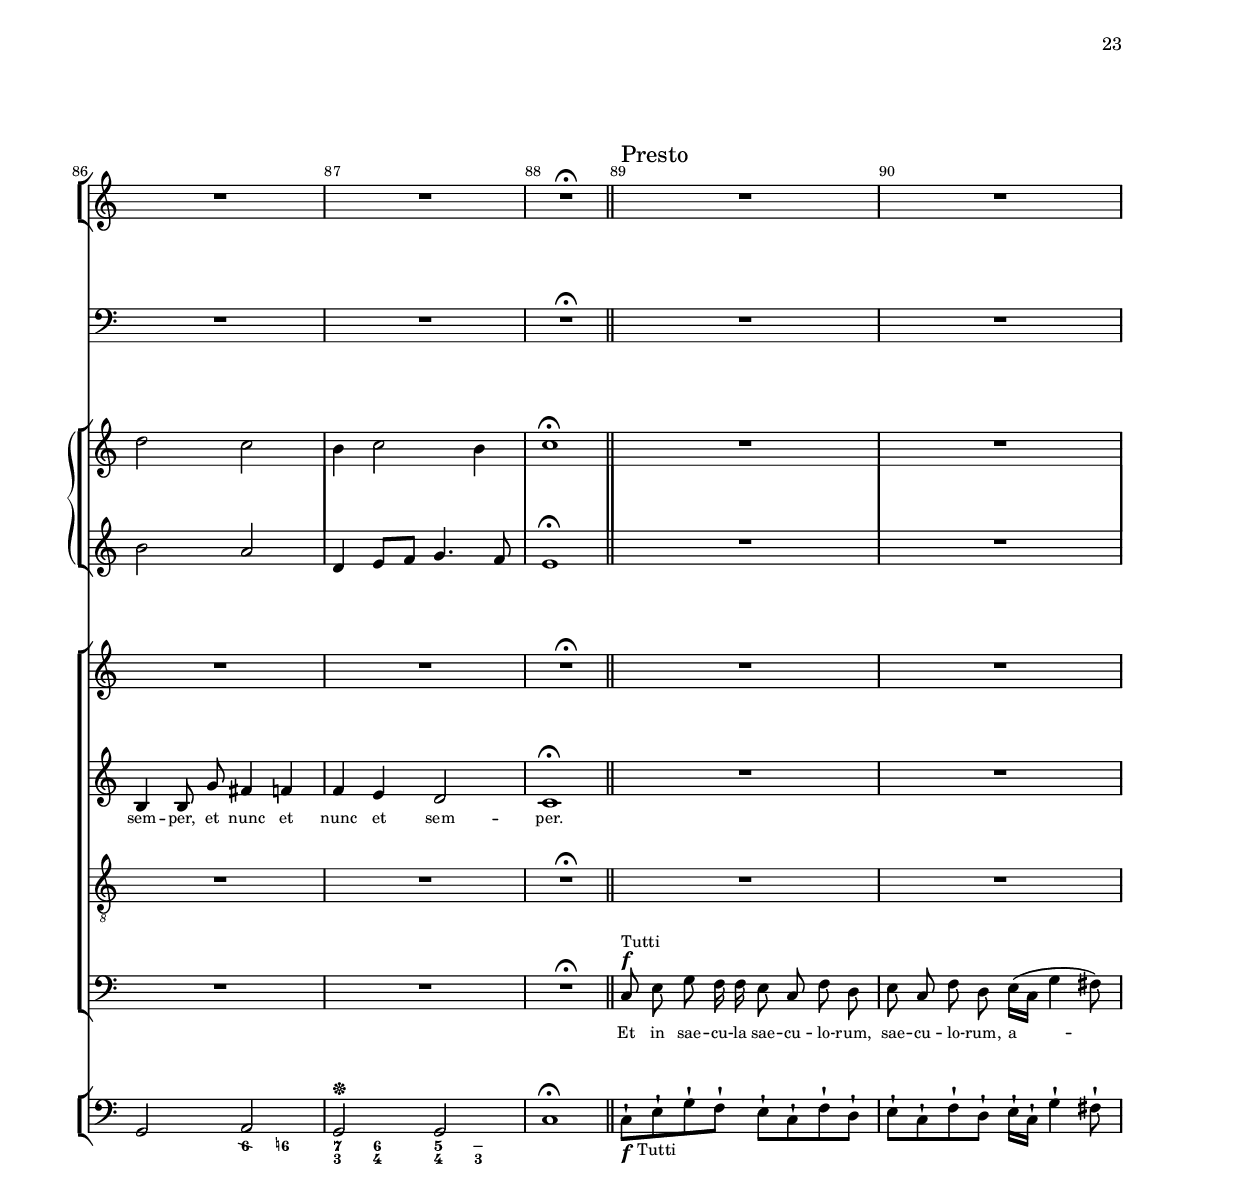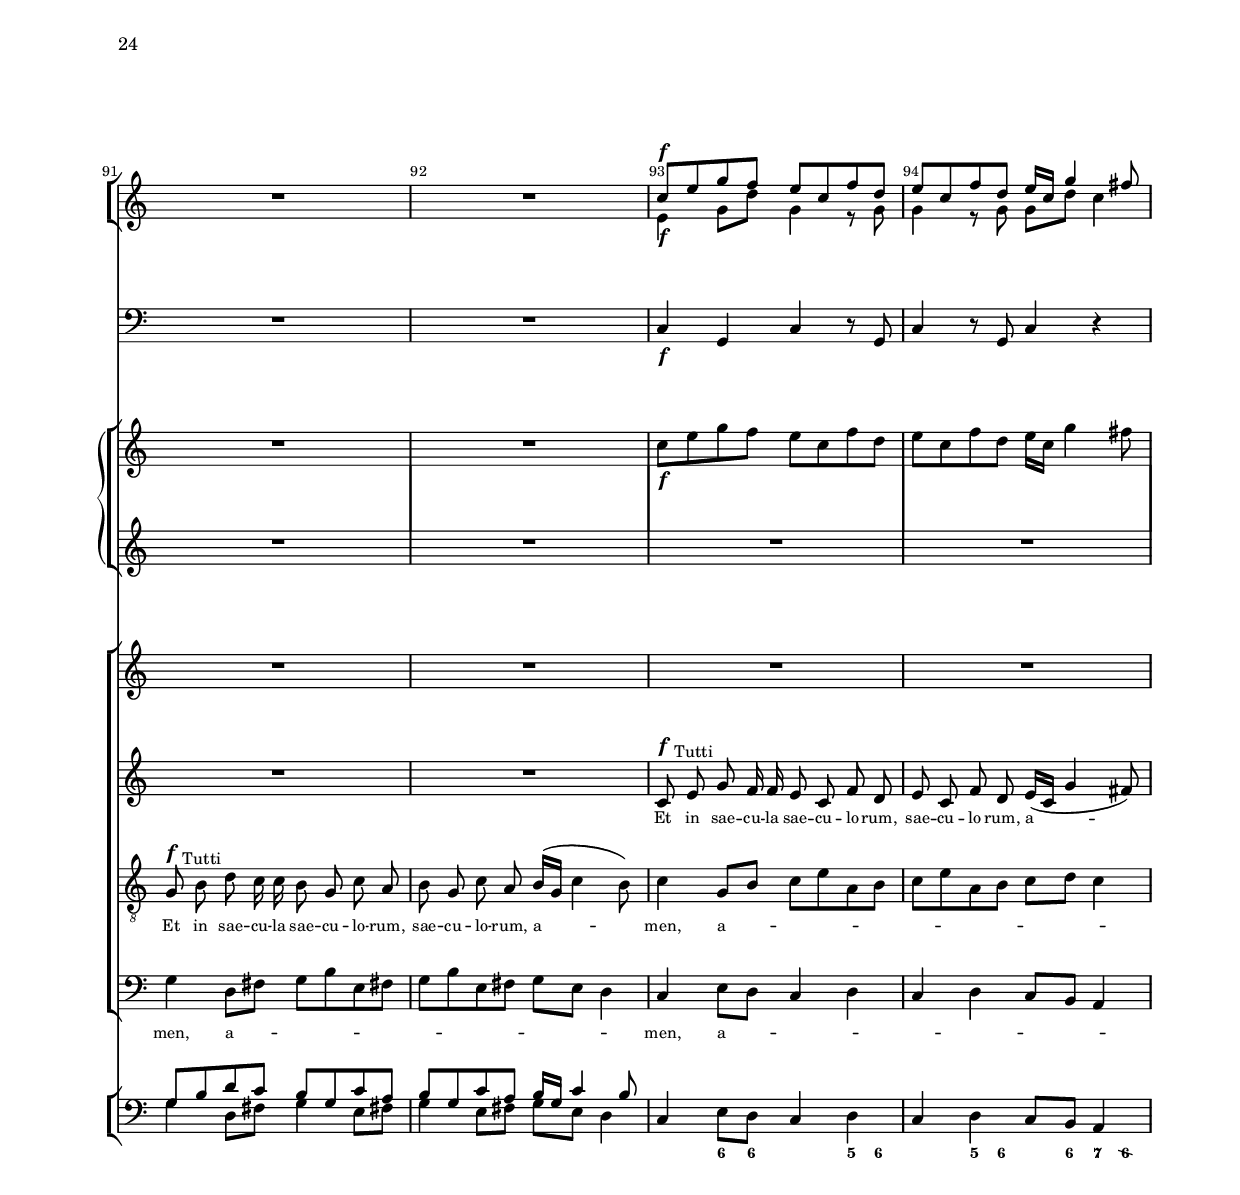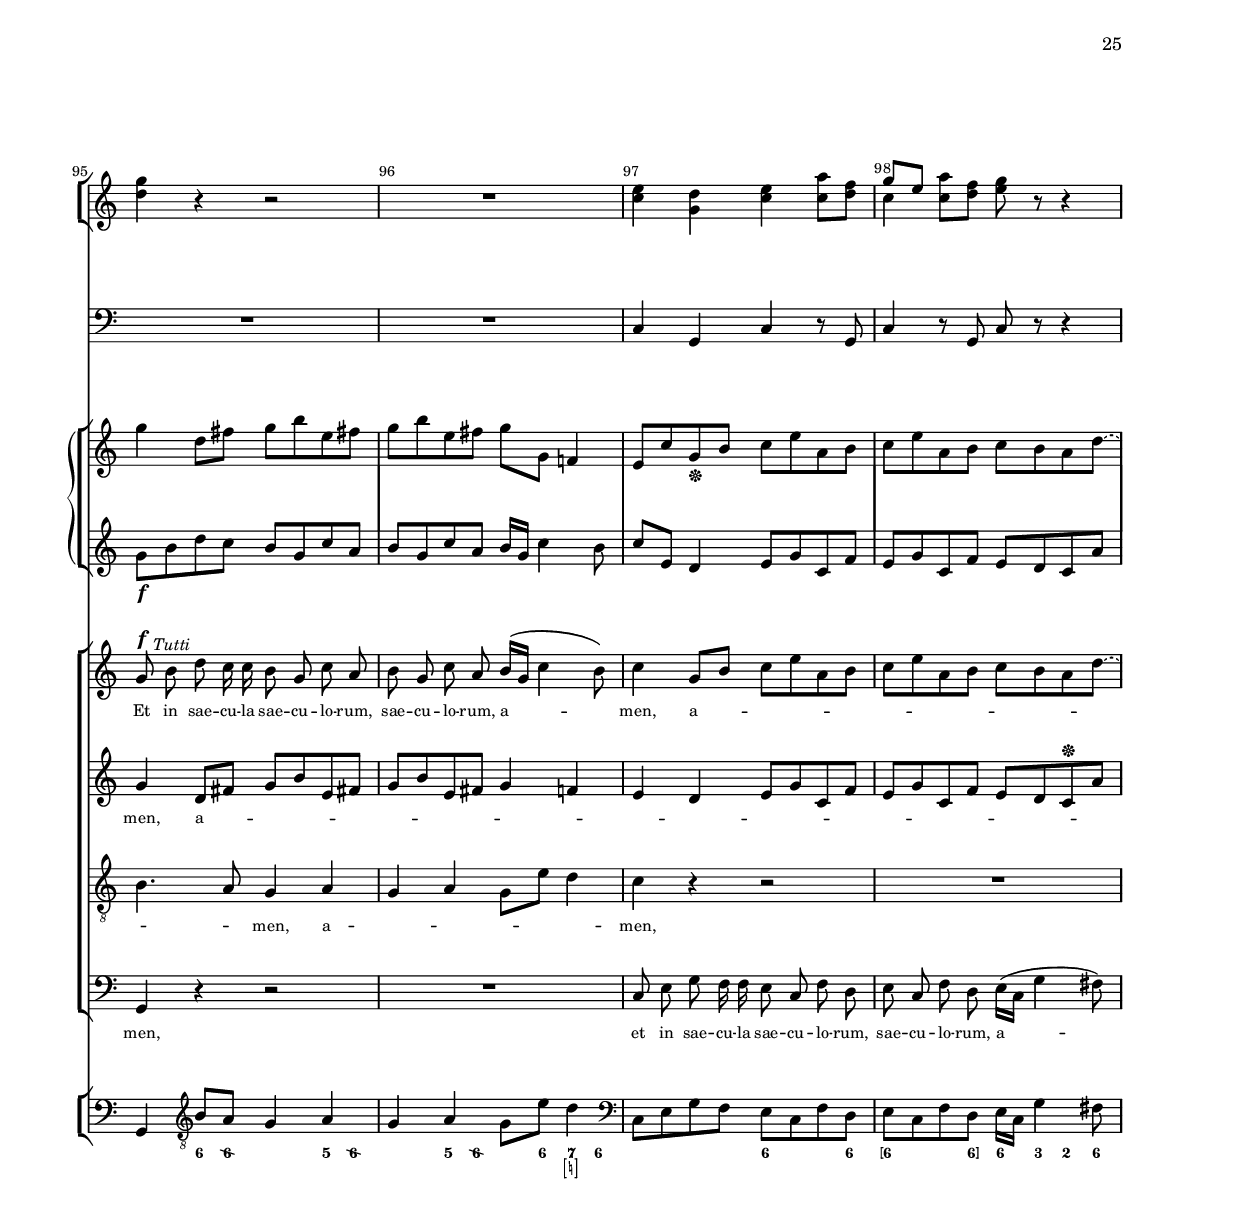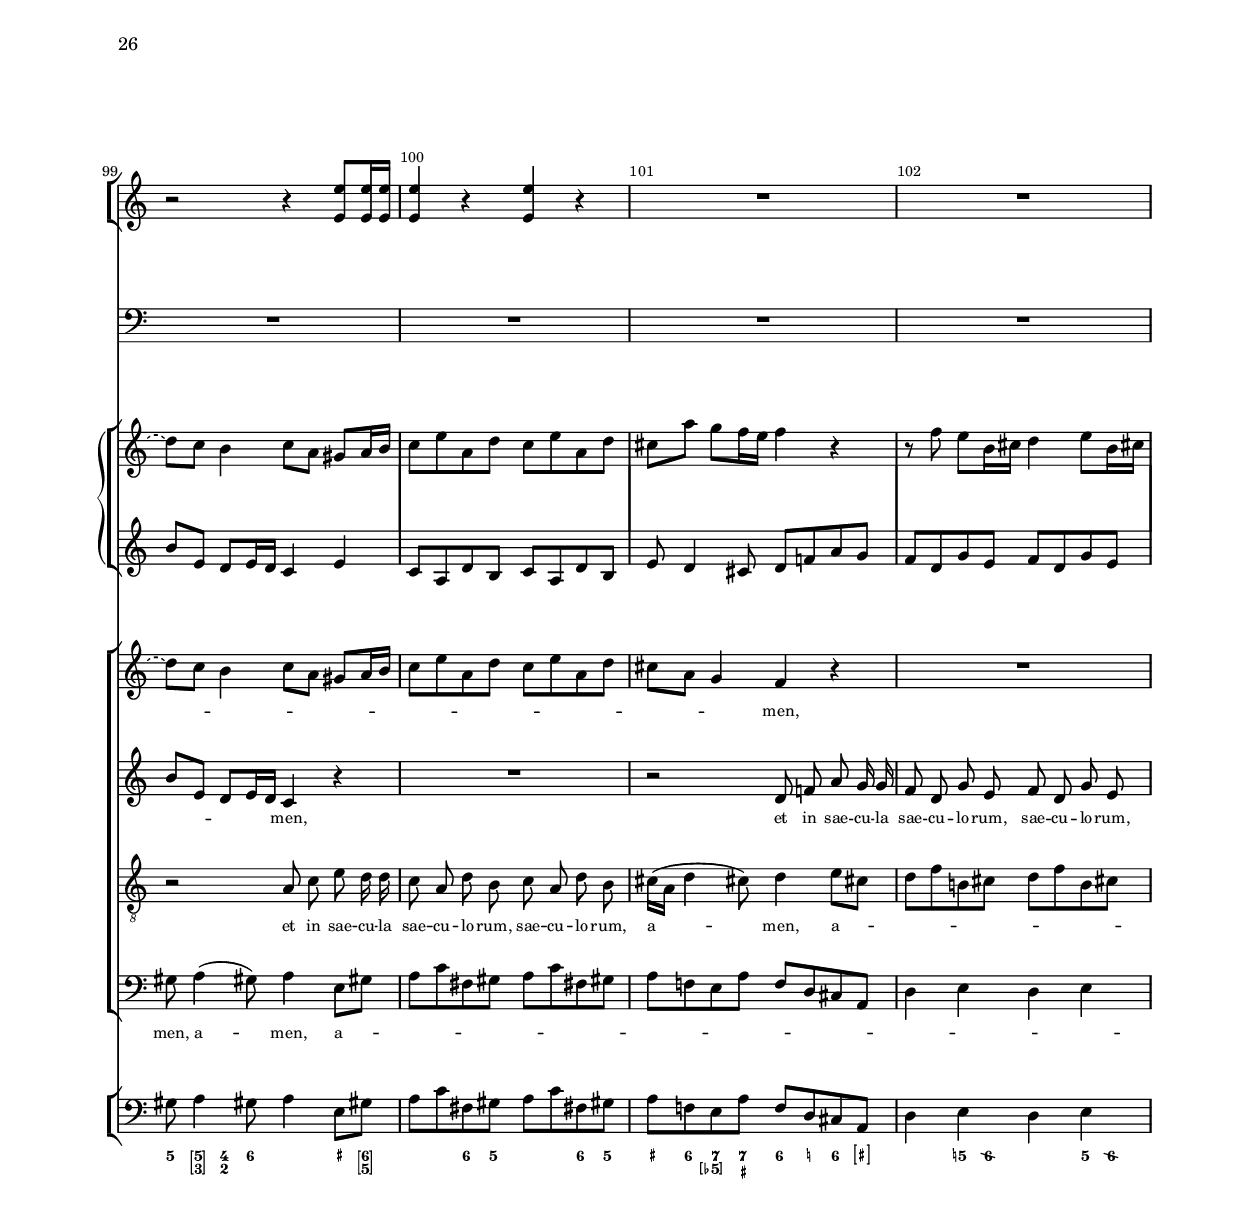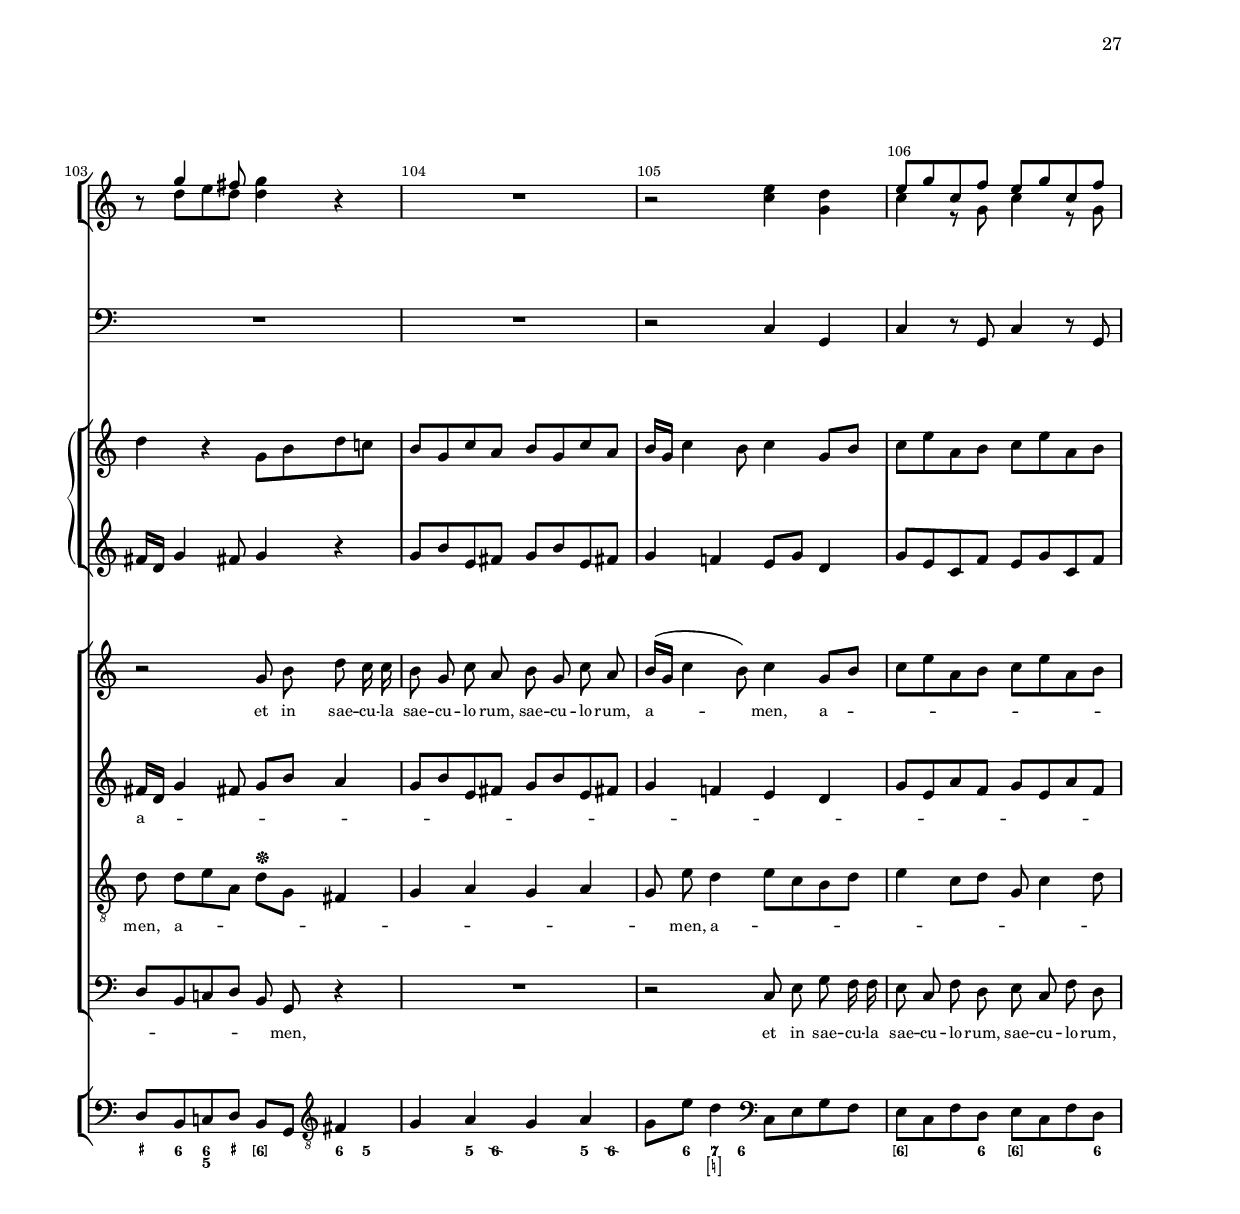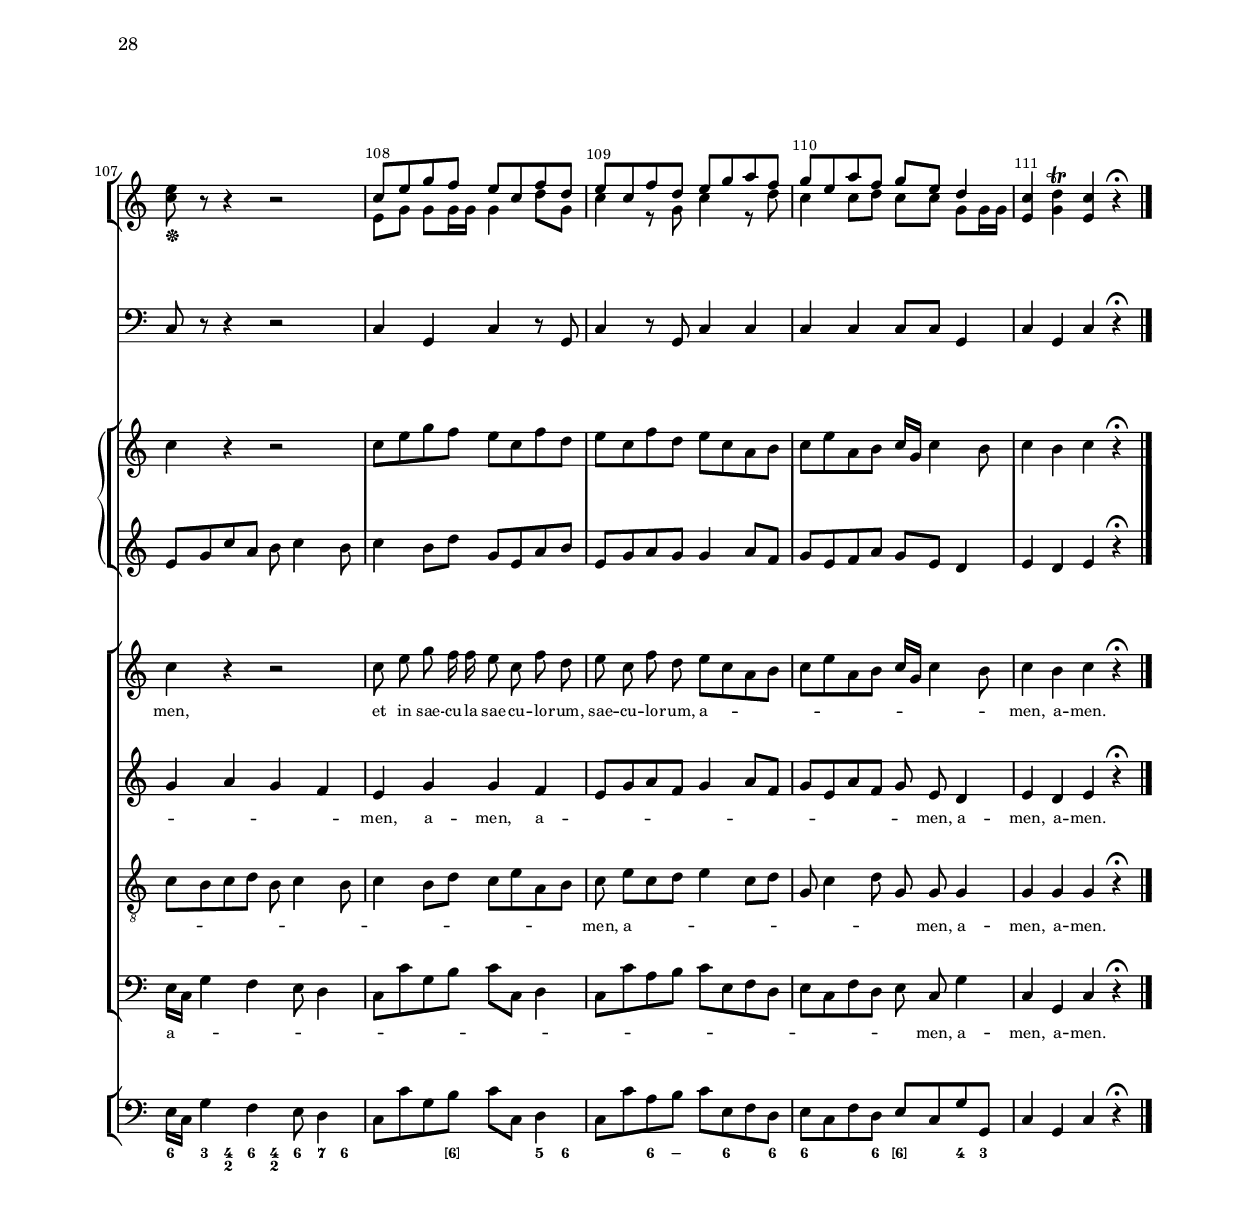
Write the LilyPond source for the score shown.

\version "2.22.0"

\include "../definitions.ly"

\paper {
  #(define (page-post-process layout pages) (ly:create-toc-file layout pages))
}

\book {
  % \bookpart {
  %   \header {
  %     number = "1"
  %     title = "D I X I T   D O M I N U S"
  %   }
  %   \paper { indent = 3\cm }
  %   \tocSection "1" "Dixit Dominus"
  %   \score {
  %     <<
  %       \new StaffGroup <<
  %         \new Staff <<
  %           \set Staff.instrumentName = \markup \center-column { "Clarino I, II" "in C" }
  %           \partCombine \DixitClarinoI \DixitClarinoII
  %         >>
  %       >>
  %       \new Staff {
  %         \set Staff.instrumentName = \markup \center-column { "Timpani" "in C–G" }
  %         \DixitTimpani
  %       }
  %       \new StaffGroup <<
  %         \new GrandStaff <<
  %           \set GrandStaff.instrumentName = "Violino"
  %           \new Staff {
  %             \set Staff.instrumentName = "I"
  %             \DixitViolinoI
  %           }
  %           \new Staff {
  %             \set Staff.instrumentName = "II"
  %             \DixitViolinoII
  %           }
  %         >>
  %       >>
  %       \new ChoirStaff <<
  %         \new Staff {
  %           \set Staff.instrumentName = \SopranoIncipit
  %           \override Staff.InstrumentName.self-alignment-Y = ##f
  %           \override Staff.InstrumentName.self-alignment-X = #RIGHT
  %           \new Voice = "Soprano" { \dynamicUp \DixitSopranoNotes }
  %         }
  %         \new Lyrics \lyricsto Soprano \DixitSopranoLyrics
  %
  %         \new Staff {
  %           \set Staff.instrumentName = \AltoIncipit
  %           \override Staff.InstrumentName.self-alignment-Y = ##f
  %           \override Staff.InstrumentName.self-alignment-X = #RIGHT
  %           \new Voice = "Alto" { \dynamicUp \DixitAltoNotes }
  %         }
  %         \new Lyrics \lyricsto Alto \DixitAltoLyrics
  %
  %         \new Staff {
  %           \set Staff.instrumentName = \TenoreIncipit
  %           \override Staff.InstrumentName.self-alignment-Y = ##f
  %           \override Staff.InstrumentName.self-alignment-X = #RIGHT
  %           \new Voice = "Tenore" { \dynamicUp \DixitTenoreNotes }
  %         }
  %         \new Lyrics \lyricsto Tenore \DixitTenoreLyrics
  %
  %         \new Staff {
  %           \set Staff.instrumentName = "Basso"
  %           \new Voice = "Basso" { \dynamicUp \DixitBassoNotes }
  %         }
  %         \new Lyrics \lyricsto Basso \DixitBassoLyrics
  %       >>
  %       \new StaffGroup <<
  %         \new Staff {
  %           \set Staff.instrumentName = \markup \center-column { "Organo" "e Bassi" }
  %           % \transpose c c,
  %           \DixitOrgano
  %         }
  %       >>
  %       \new FiguredBass { \DixitBassFigures }
  %     >>
  %     \layout { }
  %     \midi { \tempo 4 = 90 }
  %   }
  % }
  % \bookpart {
  %   \header {
  %     number = "2"
  %     title = "C O N F I T E B O R"
  %   }
  %   \tocSection "2" "Confitebor"
  %   \score {
  %     <<
  %       \new StaffGroup <<
  %         \new GrandStaff <<
  %           \set GrandStaff.instrumentName = "vl"
  %           \new Staff {
  %             \set Staff.instrumentName = "1"
  %             \ConfiteborViolinoI
  %           }
  %           \new Staff {
  %             \set Staff.instrumentName = "2"
  %             \ConfiteborViolinoII
  %           }
  %         >>
  %       >>
  %       \new ChoirStaff <<
  %         \new Staff {
  %           \set Staff.instrumentName = "S"
  %           \new Voice = "Soprano" { \dynamicUp \ConfiteborSopranoNotes }
  %         }
  %         \new Lyrics \lyricsto Soprano \ConfiteborSopranoLyrics
  %
  %         \new Staff {
  %           \set Staff.instrumentName = "A"
  %           \new Voice = "Alto" { \dynamicUp \ConfiteborAltoNotes }
  %         }
  %         \new Lyrics \lyricsto Alto \ConfiteborAltoLyrics
  %
  %         \new Staff {
  %           \set Staff.instrumentName = "T"
  %           \new Voice = "Tenore" { \dynamicUp \ConfiteborTenoreNotes }
  %         }
  %         \new Lyrics \lyricsto Tenore \ConfiteborTenoreLyrics
  %
  %         \new Staff {
  %           \set Staff.instrumentName = "B"
  %           \new Voice = "Basso" { \dynamicUp \ConfiteborBassoNotes }
  %         }
  %         \new Lyrics \lyricsto Basso \ConfiteborBassoLyrics
  %       >>
  %       \new StaffGroup <<
  %         \new Staff {
  %           \set Staff.instrumentName = \markup \center-column { "org" "b" }
  %           % \transpose c c,
  %           \ConfiteborOrgano
  %         }
  %       >>
  %       \new FiguredBass { \ConfiteborBassFigures }
  %     >>
  %     \layout { }
  %     \midi { \tempo 4 = 90 }
  %   }
  % }
  % \bookpart {
  %   \header {
  %     number = "3"
  %     title = "B E A T U S   V I R"
  %   }
  %   \tocSection "3" "Beatus vir"
  %   \score {
  %     <<
  %       \new StaffGroup <<
  %         \new GrandStaff <<
  %           \set GrandStaff.instrumentName = "vl"
  %           \new Staff {
  %             \set Staff.instrumentName = "1"
  %             \BeatusViolinoI
  %           }
  %           \new Staff {
  %             \set Staff.instrumentName = "2"
  %             \BeatusViolinoII
  %           }
  %         >>
  %       >>
  %       \new ChoirStaff <<
  %         \new Staff {
  %           \set Staff.instrumentName = "S"
  %           \new Voice = "Soprano" { \dynamicUp \BeatusSopranoNotes }
  %         }
  %         \new Lyrics \lyricsto Soprano \BeatusSopranoLyrics
  %
  %         \new Staff {
  %           \set Staff.instrumentName = "A"
  %           \new Voice = "Alto" { \dynamicUp \BeatusAltoNotes }
  %         }
  %         \new Lyrics \lyricsto Alto \BeatusAltoLyrics
  %
  %         \new Staff {
  %           \set Staff.instrumentName = "T"
  %           \new Voice = "Tenore" { \dynamicUp \BeatusTenoreNotes }
  %         }
  %         \new Lyrics \lyricsto Tenore \BeatusTenoreLyrics
  %
  %         \new Staff {
  %           \set Staff.instrumentName = "B"
  %           \new Voice = "Basso" { \dynamicUp \BeatusBassoNotes }
  %         }
  %         \new Lyrics \lyricsto Basso \BeatusBassoLyrics
  %       >>
  %       \new StaffGroup <<
  %         \new Staff {
  %           \set Staff.instrumentName = \markup \center-column { "org" "b" }
  %           % \transpose c c,
  %           \BeatusOrgano
  %         }
  %       >>
  %       \new FiguredBass { \BeatusBassFigures }
  %     >>
  %     \layout { }
  %     \midi { \tempo 4 = 120 }
  %   }
  % }
  % \bookpart {
  %   \header {
  %     number = "4"
  %     title = "L A U D A T E   P U E R I"
  %   }
  %   \tocSection "4" "Laudate pueri"
  %   \score {
  %     <<
  %       \new StaffGroup <<
  %         \new GrandStaff <<
  %           \set GrandStaff.instrumentName = "vl"
  %           \new Staff {
  %             \set Staff.instrumentName = "1"
  %             \LaudatePueriViolinoI
  %           }
  %           \new Staff {
  %             \set Staff.instrumentName = "2"
  %             \LaudatePueriViolinoII
  %           }
  %         >>
  %       >>
  %       \new ChoirStaff <<
  %         \new Staff {
  %           \set Staff.instrumentName = "S"
  %           \new Voice = "Soprano" { \dynamicUp \LaudatePueriSopranoNotes }
  %         }
  %         \new Lyrics \lyricsto Soprano \LaudatePueriSopranoLyrics
  %
  %         \new Staff {
  %           \set Staff.instrumentName = "A"
  %           \new Voice = "Alto" { \dynamicUp \LaudatePueriAltoNotes }
  %         }
  %         \new Lyrics \lyricsto Alto \LaudatePueriAltoLyrics
  %
  %         \new Staff {
  %           \set Staff.instrumentName = "T"
  %           \new Voice = "Tenore" { \dynamicUp \LaudatePueriTenoreNotes }
  %         }
  %         \new Lyrics \lyricsto Tenore \LaudatePueriTenoreLyrics
  %
  %         \new Staff {
  %           \set Staff.instrumentName = "B"
  %           \new Voice = "Basso" { \dynamicUp \LaudatePueriBassoNotes }
  %         }
  %         \new Lyrics \lyricsto Basso \LaudatePueriBassoLyrics
  %       >>
  %       \new StaffGroup <<
  %         \new Staff {
  %           \set Staff.instrumentName = \markup \center-column { "org" "b" }
  %           % \transpose c c,
  %           \LaudatePueriOrgano
  %         }
  %       >>
  %       \new FiguredBass { \LaudatePueriBassFigures }
  %     >>
  %     \layout { }
  %     \midi { \tempo 4 = 80 }
  %   }
  % }
  % \bookpart {
  %   \header {
  %     number = "5"
  %     title = "L A U D A T E   D O M I N U M"
  %   }
  %   \tocSection "5" "Laudate Dominum"
  %   \score {
  %     <<
  %       \new StaffGroup <<
  %         \new GrandStaff <<
  %           \set GrandStaff.instrumentName = "vl"
  %           \new Staff {
  %             \set Staff.instrumentName = "1"
  %             \LaudateDominumViolinoI
  %           }
  %           \new Staff {
  %             \set Staff.instrumentName = "2"
  %             \LaudateDominumViolinoII
  %           }
  %         >>
  %       >>
  %       \new ChoirStaff <<
  %         \new Staff {
  %           \set Staff.instrumentName = "S"
  %           \new Voice = "Soprano" { \dynamicUp \LaudateDominumSopranoNotes }
  %         }
  %         \new Lyrics \lyricsto Soprano \LaudateDominumSopranoLyrics
  %
  %         \new Staff {
  %           \set Staff.instrumentName = "A"
  %           \new Voice = "Alto" { \dynamicUp \LaudateDominumAltoNotes }
  %         }
  %         \new Lyrics \lyricsto Alto \LaudateDominumAltoLyrics
  %
  %         \new Staff {
  %           \set Staff.instrumentName = "T"
  %           \new Voice = "Tenore" { \dynamicUp \LaudateDominumTenoreNotes }
  %         }
  %         \new Lyrics \lyricsto Tenore \LaudateDominumTenoreLyrics
  %
  %         \new Staff {
  %           \set Staff.instrumentName = "B"
  %           \new Voice = "Basso" { \dynamicUp \LaudateDominumBassoNotes }
  %         }
  %         \new Lyrics \lyricsto Basso \LaudateDominumBassoLyrics
  %       >>
  %       \new StaffGroup <<
  %         \new Staff {
  %           \set Staff.instrumentName = \markup \center-column { "org" "b" }
  %           % \transpose c c,
  %           \LaudateDominumOrgano
  %         }
  %       >>
  %       \new FiguredBass { \LaudateDominumBassFigures }
  %     >>
  %     \layout { }
  %     \midi { \tempo 4 = 80 }
  %   }
  % }
  \bookpart {
    \header {
      number = "6"
      title = "M A G N I F I C A T"
    }
    \tocSection "6" "Magnificat"
    \score {
      <<
        \new StaffGroup <<
          \new Staff <<
            \set Staff.instrumentName = \markup \center-column { "clno" "1, 2" }
            \partCombine \MagnificatClarinoI \MagnificatClarinoII
          >>
        >>
        \new Staff {
          \set Staff.instrumentName = "timp"
          \MagnificatTimpani
        }
        \new StaffGroup <<
          \new GrandStaff <<
            \set GrandStaff.instrumentName = "vl"
            \new Staff {
              \set Staff.instrumentName = "1"
              \MagnificatViolinoI
            }
            \new Staff {
              \set Staff.instrumentName = "2"
              \MagnificatViolinoII
            }
          >>
        >>
        \new ChoirStaff <<
          \new Staff {
            \set Staff.instrumentName = "S"
            \new Voice = "Soprano" { \dynamicUp \MagnificatSopranoNotes }
          }
          \new Lyrics \lyricsto Soprano \MagnificatSopranoLyrics

          \new Staff {
            \set Staff.instrumentName = "A"
            \new Voice = "Alto" { \dynamicUp \MagnificatAltoNotes }
          }
          \new Lyrics \lyricsto Alto \MagnificatAltoLyrics

          \new Staff {
            \set Staff.instrumentName = "T"
            \new Voice = "Tenore" { \dynamicUp \MagnificatTenoreNotes }
          }
          \new Lyrics \lyricsto Tenore \MagnificatTenoreLyrics

          \new Staff {
            \set Staff.instrumentName = "B"
            \new Voice = "Basso" { \dynamicUp \MagnificatBassoNotes }
          }
          \new Lyrics \lyricsto Basso \MagnificatBassoLyrics
        >>
        \new StaffGroup <<
          \new Staff {
            \set Staff.instrumentName = \markup \center-column { "org" "b" }
            % \transpose c c,
            \MagnificatOrgano
          }
        >>
        \new FiguredBass { \MagnificatBassFigures }
      >>
      \layout { }
      \midi { \tempo 4 = 60 }
    }
  }
}
